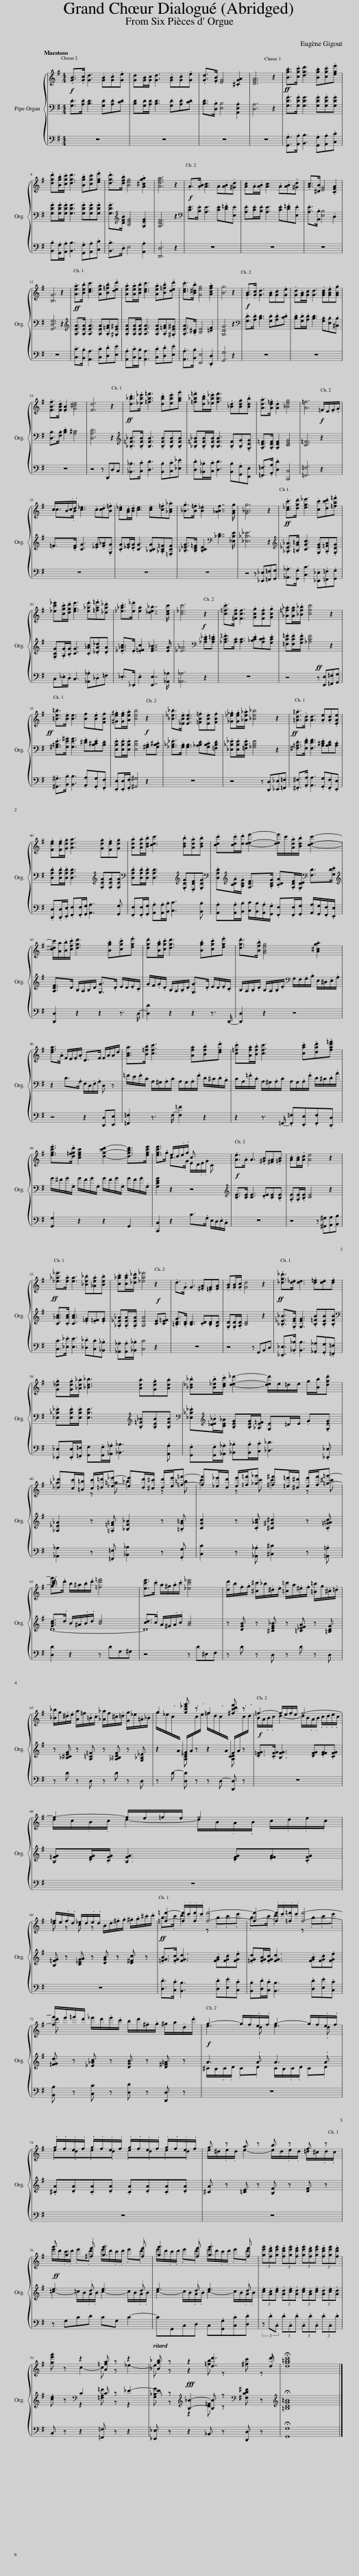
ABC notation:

X:1
%%score { ( 1 4 ) | ( 2 5 ) | 3 } ( 6 7 ) ( 8 9 ) ( 10 11 ) ( 12 13 ) ( 14 15 ) ( 16 17 ) 18 ( 19 20 ) ( 21 22 ) 23 24 25
L:1/8
Q:1/4=78
M:4/4
I:linebreak $
K:G
V:1 treble
V:4 treble
V:2 bass
V:5 bass
V:3 bass
V:6 treble
V:7 treble
V:8 treble
V:9 treble
V:10 treble
V:11 treble
V:12 treble
V:13 treble
V:14 bass
V:15 bass
V:16 bass
V:17 bass
V:18 bass
V:19 treble
V:20 treble
V:21 bass
V:22 bass
V:23 bass
V:24 bass
V:25 bass-8
V:1
 .[GB]>.[Gc] [Gd]3 .[GB].[Gc].[Ge] | [Gd][GB]/[Gc]/ [Gd]3 .[GB].[Gc].[Ge] | .[Gd]>.[FB] [EG]4 .[^CGA]2 | [DFA]6!ff! z2 | .[Bgb]>.[cgc'] [dgd']3 .[Bgb].[cgc'].[ege'] |$ %5
 .[dgd'].[Bgb]/.[cgc']/ [dgd']3 .[Bgb].[cgc'].[ege'] | .[dgd']>.[dfb] [Beg]4 .[A^cga]2 | [Adfa]6 z2 |!f! .A>.[AB] [Ac]3 .A.[AB].[^Gd] | .[Ac].A/.[AB]/ [Ac]3 .A.[AB].[^Gd] | %10
 .[Ac]>.[^DB] [EG]4 .[CFA]2 |$ [B,G]6 z2 |!ff! .[Aea]>.[Beb] [cec']3 .[Aea].[B=fb].[ded'] | .[Aea].[Aea]/.[Beb]/ [cec']3 .[Aea].[B=fb].[ded'] | .[cec']>.[B^db] [Geg]4 .[Acfa]2 | %15
 [Bg]6 z2 |!f! .[GB]>.[Gc] [Gd]3 .[GB].[Gc].[Ge] | .[Gd].[GB]/.[Gc]/ [Gd]3 .[GBd].[GBe].[GBg] |$ .[FBf]>.[FBd] .[FB]2 [G^ce]4 | [Fd]6 z2 | %20
!ff! .[d_bd']>.[_eb_e'] [=fb=f']3 .[dbd'].[ebe'].[gbg'] | .[=f_b=f'].[dbd']/.[_eb_e']/ [fbf']3 .[_Bd].[Bdg].[Bdb] | .[Ada]>.[Ad=f] .[Ad]2 [_Beg]4 | [A=f]6!f! =F/E/.F/.G/ |$ c/B/.c/.d/ [c_e]3 .c.[cd].[B=f] | %25
 .[c_e].[Ac]/.[Bd]/ [ce]3 .[ce].[c=f].[_Ac_a] | .[_Bg]>.[B=f] .[B_e]2 [_ABf]7/2 [GBg]/ | [G_Bg]6 z2 | .[c_ec']>.[dgd'] [eg_e']3 .[cc'].[dc'd'].[=fb=f'] |$ .[_ec'_e'].[cgc']/.[dgd']/ [ege']3 .[e_ae'].[=fa=f'].[_da_d'] | %30
 .[_e_ac']>.[e_e'] .[ea]2 [_de_b]7/2 [cec']/ | [c_ec']6!f! z2 | .[c=fc']>.[=Fcf] [Fcf]3 .[Gcg].[Fcf].[Gcg] | .[_A=f_a].[Afa]/.[_Bf_b]/ [cfc']4 z2 |$!ff! .[=Be=b]>.[Be] [Be]3 .[Bf].[Be].[FBf] | %35
 .[^Ge^g].[Geg]/.[Aea]/ [Beb]4 z2 | .[_B_e_b]>.[_EBe] [EBe]3 .[=FB=f].[EBe].[FBf] | .[_G_e_g].[Geg]/.[_Ae_a]/ [_Be_b]4 z2 |!ff! .[=Ad=a]>.[Ad] [Ad]3 .[Ae].[Ad].[EAe] |$ .[Fdf].[Fdf]/.[Gdg]/ [Ada]3 .[Gdg].[Fdf].[Gdg] | %40
 .[Ada].[Ada]/.[Bdb]/ [cdc']3 .[Bdb].[Ada].[Bdb] | .[cdc'].[cdc']/.[dd']/ [dee']2- [dee']/c'/.[Ada]/.[Bdb]/ [cdc']2- |$ [cdc']/[Aa]/.[Bb]/.[cfc']/ [dgd']3 .[Bgb].[cgc'].[ege'] | .[dgd'].[Bgb]/.[cgc']/ [dgd']3 .[Bgb].[cgc'].[ege'] | .[dgd']>.[Bfb] [GBeg]4 .[A^cga]2 |$ %45
 [dfa]>.A F/E/.F/.A/ D>F F/A/A/d/ | .[Aca]>.[B=fb] [cfc']3 .[Afa].[Bfb].[dfd'] | .[c=fc'].[Afa]/.[Bfb]/ [cfc']3 .[cac'].[dad'].[fad'=f'] |$ .[egc'e']>.[d=fgd'] [cegc']2 [d-g-c'd'-]2 [dgbd']>[egc'e'] | [egc'e']>.g e/d/.e/.g/ c x x2 | %50
 .[Ae]>.A A3 .[^GB].[^FA].[=GB] | .[Ac].[Ac]/.[Ad]/ [Ae]4 z2 |$!ff! .[_e_a_e']>.[ea] [ea]3 .[_Be_b].[_Aea].[Beb] | .[c_ac'].[cac']/.[_da_d']/ [_ea_e']4 z2 | .d>.G G3 .[^FA].[=EG].[FA] | %55
 .[GB].[GB]/.[Gc]/ [Gd]4 z2 |!ff! .[_dg_d']>.[d_e] [de]3 .[d=f].[de].[df] |$ .[G_dg].[Gdg]/.[_Ad_a]/ [_Bd_b]3 .[Ada].[Gdg].[Ada] | .[_B_d_b].[B_eb]/.[cec']/ [de_d']2- [ded']/e/=d/e/ g/[Bb]/.[dgd'] |$ [_d_d'][cc']/[=B=b]/ [cc']/[=d=d']/[_e_e']- [ee'][dd']/[^c^c']/ [dd']/[ee']/[=f=f']- | %60
 [ff'][_e_e']/[dd']/ [ee']/[=f=f']/[_g_g'] [^f^f'][=e=e']/[^d^d']/ [ee']/[ff']/[=g=g']- |$ [gg']>.d' b/^a/.b/.d'/ [=fd'=f']4 | [ec'e']>.c' a/^g/.a/.c'/ [_ec'_e']4 | [dd']/b/.f/.g/ [^c^c']/_b/.^d/.e/ [=c=c']/a/.^e/.f/ [=B=b]/g/.^c/.=d/ |$ [_B_b]/g/.^d/.e/ [Aa]/=f/.=B/.c/ [_A_a]/f/.^c/.=d/ [Gg]/_e/.=A/._B/ | %65
 g2 [gc'_e'g'] z f2 [^fc'd'f'] z | =f2- f/e/f/e/ f4- |$ f2- f/e/=f/e/ f4 |$ =f/e/.f/.d/ _e/d/.e/.d/ B/d/.^f/.g/ .^g/.a/.^c'/.d'/ |!ff! [=f=f']2- .[ff']/.e'/.[ff']/.e'/ [ff']4- | %70
 [ff']2- .[ff']/.e'/.[=f=f']/.e'/ [ff']4- |$ [ff']/e'/=f'/d'/ _e'/d'/.e'/.c'/ b/d'/.^f/.g/ ^g/a/.d/.d'/ | g2- g/f/.e/.f/ g2- g/f/.e/.f/ |$ .g/.f/.e/.f/ .g/.f/.e/.f/ .g/.f/.e/.f/ .g/.f/.e/.f/ | g z a z b z f z |$ %75
!ff! g' g2 .[^ff'] [gg']3 .[ff'] | [gg']3 .[ff'] [gg']3 .[ff'] | (3.[ge'g'].[fd'f'].[ge'g'] (3.[fd'f'].[ge'g'].[fd'f'] (3.[ge'g'].[fd'f'].[ge'g'] (3.[fd'f'].[ge'g'].[fd'f'] |$ .[ge'g'] z z2 [A=fa] z z2 |[Q:1/4=60] [_Bg_b] z z2[Q:1/4=48] [dd']7/2[Q:1/4=30] [dd']/ | %80
[Q:1/4=48] !fermata![dg=bd']8 |] %81
V:2
!f! .[G,D]>.[A,D] [B,D]3 .[G,D].[A,D].[CD] | [B,D][G,D]/[A,D]/ [B,D]3 .[G,D].[A,D].[CD] | .[B,D]>.[D,B,] [E,B,]4 .[A,,E,A,]2 | [D,A,]6 z2 | .[G,DG]>.[G,DG] [G,DG]3 .[G,DG].[G,DG].[G,DG] |$ %5
 .[G,DG].[G,DG]/.[G,DG]/ [G,DG]3 .[G,DG].[G,DG].[G,DG] | .[G,DG]>[K:treble].[DFB] [B,EG]4 .[A,EG]2 | [A,DF]6 z2 |[K:bass] .[CE]>.[B,E] [A,E]3 .[CE].[D=F].[E,E] | .[A,E].[CE]/.[B,E]/ [A,E]3 .[CE].[D=F].[E,E] | %10
 .[A,E]>.[B,,B,] [E,B,]4 .D,2 |$ [G,,D,G,]6 z2 |[K:treble] .[A,EA]>.[A,EA] [A,EA]3 .[A,EA].[A,=FA].[^G,E^G] | .[A,EA].[A,EA]/.[A,EA]/ [A,EA]3 .[A,EA].[A,=FA].[^G,E^G] | .[A,EA]>.[B,^D] [B,E]4 .[=DF]2 | %15
 [G,DG]6 z2 |[K:bass] .[G,D]>.[A,D] [B,D]3 .[G,D].[A,D].[CD] | .[B,D].[G,D]/.[A,D]/ [B,D]3 .[G,B,].[E,B,].[^C,B,] |$ .[D,B,]>.[F,B,] .[B,D]2 [A,^C]4 | [D,A,D]6 z2 | %20
[K:treble] .[_B,=F_B]>.[B,FB] [B,FB]3 .[B,FB].[B,FB].[B,FB] | .[_B,=F_B].[B,FB]/.[B,FB]/ [B,FB]3 .[B,F].[B,G].[G,DG] | .[A,D=F]>.[A,DF] .[A,DF]2 [CEG]4 | [C=F]6 z2 |$ .=F>.[DF] [CG]3 .[_EG].[F_A].[G,G] | %25
 .[CG].[_EG]/.[DG]/ [CG]3 .[_B,CG].[_A,C=F].[=F,CF] | .[_B,_EG]>.[B,D=F] .[B,CE]2[K:bass] [_B,D]7/2 [_E,B,E]/ | [_E,_B,_E]6 z2 |[K:treble]!ff! .[_A,_E_A]>.[=B,G=B] [CGc]3 .[G,EG].[A,=FA].[G,DG] |$ .[G,CG].[A,G]/.[B,G]/ [CG]3 .[C_Ac].[_DA_d].[DA] | %30
 .[_E_Ac]>.E .[E=Fc]2 [EG_B]7/2 [EA]/ | [_E_A]6[K:bass] .[_A,C_E].[A,C=E] | .[_A,C=F]>.[A,C] [A,C]3 .[_B,CE].[A,CD].[G,CE] | .[=F,C=F].[F,CF]/.[G,CF]/ [_A,CF]4 z2 |$ .[^G,=B,E]>.[G,E^G] [G,EG]3 .[^DF].[B,^CE].[B,D] | %35
 .[E,B,E].[E,B,E]/.[E,B,E]/ [E,B,E]4!f! .[^G,B,].[G,B,^C] | .[_G,_B,_E]>.[G,B,] [G,B,]3 .[_A,B,D].[G,B,C].[=F,B,D] | .[_E,_B,_E].[E,B,E]/.[=F,B,E]/ [_G,B,E]4 z2 | .[^F,=A,D]>.[F,DF] [F,DF]3 .[A,^CE].[A,B,D].[A,C] |$ .[D,A,D].[D,A,D]/.[D,A,D]/ [D,A,D]3[K:treble] .[A,EA].[A,EA].[A,EA] | %40
[K:bass] .[D,A,D].[D,A,D]/.[D,A,D]/ [D,A,D]3[K:treble] .[G,DG].[F,DF].[G,DG] |[K:bass] .[D,A,D][K:treble].[CDA]/.[B,DG]/ [A,DF]>.[B,DG] .[CDA].[A,DF]/.[G,DE]/[K:bass] [F,D]>.[G,DE] |$[K:treble] [A,DF]>D B,/A,/B,/D/ [G,G]>.D E/D/.E/.C/ | G/F/.G/.D/ B,/A,/.B,/.D/ [G,G]>.D E/D/.E/.C/ | B,/A,/.B,/.D/ B,/A,/.B,/.E/[K:bass] G,/F,/.G,/.B,/ E,/^D,/.E,/.A,/ |$ %45
 z2 D>.A, F,/D,/.F,/.A,/ D, z | =F/E/.F/.C/ A,/^G,/.A,/.C/ A,/G,/.A,/.F/ D/^C/.D/.B,/ | C/A,/.=F/.C/ A,/^G,/.A,/.C/ A,/G,/.A,/.F/ D/^C/.D/.A/ |$ G/^F/.G/.G,/ G/F/.G/.G,/ G/F/.G/.G,/ G/F/.G/.G,/ | [G,CEG]2 z2 z4 | %50
[K:treble]!f! .[CE]>.[CE] [CE]3 .[DE].[CE].[B,E] | .[A,E].[A,E]/.[B,E]/ [CE]4 z2 |$ .[C_Ac]>.[CAc] [CAc]3 .[_EG].[E=F].[EG] | .[_A,_E_A].[A,EA]/.[A,EA]/ [A,EA]4!f! .[CE].[CE=F] | .[=B,DG]>.[B,D] [B,D]3 .[CD].[B,D].[A,D] | %55
 .[G,D].[G,D]/.[A,D]/ [B,D]4 z2 | .[_B,_E_B]>.[G,EG] [G,EG]3 .[B,=FB].[B,EB].[B,FB] |$[K:bass] .[_E,_B,_E].[E,B,E]/.[E,B,E]/ [E,B,E]3[K:treble] .[B,=F_B].[B,EB].[B,FB] |[K:bass] .[_E,_B,_E][K:treble].[_DE_B]/.[CE_A]/ .[B,EG].[B,EG]/.[_A,E=F]/ [G,E]=D/E/ .G.[G,EG] |$ [_A,_E_A]2 z .[=A,=F=A] [_B,F_B]2 z .[=B,G=B] | %60
 [CGc]2 z .[C_Ac] [^C^G^c]2 z .[C=G=Ac] |$ [GBd]>.d B/^A/.B/.d/ [Bd]4 | [cd]>.c A/^G/.A/.c/ [Ac]4 | z [DGB] z [^CEG_B] z [=C_EFA] z [=B,DG] |$ z [_B,^CEG] z [A,=C=F] z [_A,=B,DF] z [G,_B,_E] | %65
 z2 [A,C_E] z z2 [A,CD] z |!f! .[D=FG]>.[CFG] [B,FG]3 .[DFG].[EFG].[CFG] |$ .[B,=FG].[DFG]/.[CFG]/ [B,FG]3 .[DFG].[EFG].[CFG] |$ [B,=FG] z [C_EGA] z [DGB] z [D^Fc] z | .[=FGB]>.[FGc] [FGd]3 .[FGB].[FGc].[FGe] | %70
 .[=FGd].[FGB]/.[FGc]/ [FGd]3 .[FGB].[FGc].[FGe] |$ [=FGd] z [_E_Ac] z [DGB] z [D^F=A] z |!f! A3 .A A3 .A |$ .[^CA].[DA].[CA].[DA] .[CA].[DA].[CA].[DA] | [^CA] z [=CE] z [B,F] z [DF] z |$ %75
 e3 .d e3 .d | e3 .d e3 .d | (3.[ce].[Ac].[ce] (3.[Ad].[ce].[Ad] (3.[ce].[Ac].[ce] (3.[Ad].[ce].[Ad] |$ .[ce] z[K:bass] C2 C z _E2- | E z[K:treble]!fff! [_B,_B]2- [B,B] z[K:bass] [^F,CD^F] z | %80
[K:treble] !fermata![=B,DG=B]8 |] %81
V:3
 z8 | z8 | z8 | z8 | .[G,,G,]>.[A,,A,] [B,,B,]3 .[G,,G,].[A,,A,].[C,C] |$ %5
 .[B,,B,].[G,,G,]/.[A,,A,]/ [B,,B,]3 .[G,,G,].[A,,A,].[C,C] | .[B,,B,]>.D, E,4 .[A,,A,]2 | [D,,D,]6 z2 | z8 | z8 | %10
 z8 |$ z8 | .[C,C]>.[B,,B,] [A,,A,]3 .[C,C].[D,D].[E,E] | .[A,,A,].[C,C]/.[B,,B,]/ [A,,A,]3 .[C,C].[D,D].[E,E] | .[A,,A,]>.[B,,B,] [E,,E,]4 .[D,,D,]2 | %15
 [G,,G,]6 z2 | z8 | z8 |$ z8 | z4 z D,,D,C, | %20
 .[_B,,_B,]>.[C,C] [D,D]3 .[B,,B,].[C,C].[_E,_E] | .[D,D].[_B,,_B,]/.[C,C]/ [D,D]3 .[B,,B,].[G,,G,].[E,,E,] | .[=F,,=F,]>.[A,,A,] .[D,D]2 [C,,C,]4 | [=F,,=F,]6 z2 |$ z8 | %25
 z8 | z8 | z4 z [_E,,_E,][=F,,=F,][G,,G,] | .[_A,,_A,]>.[G,,G,] [C,C]3 .[_E,,_E,].[=F,,=F,].[G,,G,] |$ .C,._E,/.D,/ C,3 .[_A,,_A,]._D,.=F, | %30
 ._E,>._E,, .E,2 [E,,E,]7/2 [_A,,_A,]/ | [_A,,_A,]6 z2 | z8 | z4!ff! z [E,,E,][=F,,=F,][G,,G,] |$ .[^G,,^G,]>.[B,,B,] [B,,B,]3 .[A,,A,].[G,,G,].[F,,F,] | %35
 .[E,,E,].[E,,E,]/.[F,,F,]/ [^G,,^G,]4 z2 | z8 | z4 z [D,,D,][_E,,_E,][=F,,=F,] | .[^F,,^F,]>.[A,,A,] [A,,A,]3 .[G,,G,].[F,,F,].[E,,E,] |$ .[D,,D,].[D,,D,]/.[E,,E,]/ .[F,,F,].[F,,F,]/.[G,,G,]/ [A,,A,]3 .[G,,G,] | %40
 .[F,,F,].[F,,F,]/.[G,,G,]/ .[A,,A,].[A,,A,]/.[B,,B,]/ [C,C]3 .[B,,B,] | .[A,,A,].[A,,A,]/.[B,,B,]/ [C,C]/[B,,B,]/.[A,,A,]/.[G,,G,]/ .[F,,F,].[F,,F,]/.[G,,G,]/ [A,,A,]/[G,,G,]/.[F,,F,]/.[E,,E,]/ |$ [D,,D,]2 z2 z2 z3/2 D,/- | [D,D]2 z2 z2 z3/2 D,,/- | [D,,D,]2 z2 z4 |$ %45
 z4 z2 [D,,D,][E,,E,] | [=F,,=F,]2 z3/2 F,/- [F,=F]2 z2 | z2 z3/2 =F,,/- .[F,,=F,].[E,,E,].[F,,F,].[D,,D,] |$ [G,,G,]2 z2 z2 G,,2 | [C,,C,]2 z2 C>.G, E,/D,/.E,/.C,/ | %50
 z8 | z4 z [^G,,^G,][A,,A,][B,,B,] |$ .[C,C]>.[_E,_E] [E,E]3 .[_D,_D].[C,C].[_B,,_B,] | .[_A,,_A,].[A,,A,]/.[_B,,_B,]/ [C,C]4 z2 | z8 | %55
 z4 z G,,B,,D, | .[_E,,_E,]>.[_B,,_B,] [B,,B,]3 .[_A,,_A,].[G,,G,].[=F,,=F,] |$ .[_E,,_E,].[E,,E,]/.[=F,,=F,]/ [G,,G,].[G,,G,]/.[_A,,_A,]/ [_B,,_B,]3 .[A,,A,] | .[G,,G,].[G,,G,]/.[_A,,_A,]/ .[_B,,_B,].[B,,B,]/.[C,C]/ [_D,_D]3 .[_E,,_E,] |$ [_A,,_A,]2 z .[=F,,=F,] [_B,,_B,]2 z .[G,,G,] | %60
 [C,C]2 z .[_A,,_A,] [^C,^C]2 z .[=A,,=A,] |$ [D,D]2 z2 z DG,^G, | z4 z D^E,F, | z D z D, z D z D, |$ z D z D, z D z D, | %65
 z D- [D,D] z z D,- [D,,D,] z | z8 |$ z8 |$ z8 | .[D,D]>.[C,C] [B,,B,]3 .[D,D].[E,E].[C,C] | %70
 .[B,,B,].[D,D]/.[C,C]/ [B,,B,]3 .[D,D].[E,E].[C,C] |$ [B,,B,] z [C,C] z [D,D] z [D,,D,] z | z8 |$ z8 | z8 |$ %75
 z G,CD CG, C2- | CG,,C,D, C,.[G,,G,].[C,C].[D,D] | (3z .D.C, (3.D.C,.D (3.C,.D.C, (3.D.C,.D |$ .C, z z2 [=F,,=F,] z z2 | [_E,,_E,] z z2 _B,, z [D,,D,] z | %80
 !fermata![G,,G,]8 |] %81
V:4
 x8 | x8 | x8 | x8 | x8 |$ %5
 x8 | x8 | x8 | x8 | x8 | %10
 x8 |$ x8 | x8 | x8 | x8 | %15
 x8 | x8 | x8 |$ x8 | x8 | %20
 x8 | x8 | x8 | x8 |$ c>.B x2 x4 | %25
 x8 | x8 | x8 | x8 |$ x8 | %30
 x8 | x8 | x8 | x8 |$ x8 | %35
 x8 | x8 | x8 | x8 |$ x8 | %40
 x8 | x8 |$ x8 | x8 | x8 |$ %45
 x8 | x8 | x8 |$ x8 | x2 c>.G E/D/.E/.G/ C x/ x/ | %50
 x8 | x8 |$ x8 | x8 | x8 | %55
 x8 | x8 |$ x8 | x8 |$ _a2 z .=a _b2 z .=b | %60
 c'2 z .c' c'2 z .^c' |$ [bd']3/2 x/ x2 x4 | x8 | x8 |$ x8 | %65
 g/_e/.c/[I:staff +1].A/ G/A/[I:staff -1].c/.e/ =f/d/.c/[I:staff +1].A/ F/A/[I:staff -1].c/.d/ | B/A/.B/.c/ d2- d/B/.A/.B/ .c/.d/.e/.c/ |$ d/c/.B/.c/ d2- d/B/.A/.B/ .c/.d/.e/.c/ |$ d z c z x4 | .b>.c' d'2 z .b.c'.e' | %70
 .b>.c' d'2 z .b.c'.e' |$ .d' x x2 x4 | e3 .d e3 .d |$ .e.d.e.d .e.d.e.d | e/^d/.e/.d/ e2- e/d/.e/.d/ =d/^c/.d/.c/ |$ %75
 e'/d'/.c'/.d'/ .e'.d' e'/d'/.c'/.d'/ .e'.d' | e'/d'/.c'/.d'/ .e'.d' e'/d'/.c'/.d'/ .e'.d' | x8 |$ x2 c2- c z _e2- | e z z2 [=f_b] z [^fc'] z | %80
 x8 |] %81
V:5
 x8 | x8 | x8 | x8 | x8 |$ %5
 x8 | x3/2[K:treble] x13/2 | x8 |[K:bass] x8 | x8 | %10
 x8 |$ x8 |[K:treble] x8 | x8 | x8 | %15
 x8 |[K:bass] x8 | x8 |$ x8 | x8 | %20
[K:treble] x8 | x8 | x8 | x8 |$ x8 | %25
 x8 | x4[K:bass] x4 | x8 |[K:treble] x8 |$ x8 | %30
 x8 | x6[K:bass] x2 | x8 | x8 |$ x8 | %35
 x8 | x8 | x8 | x8 |$ x5[K:treble] x3 | %40
[K:bass] x5[K:treble] x3 |[K:bass] x[K:treble] x5[K:bass] x2 |$[K:treble] x8 | x8 | x4[K:bass] x4 |$ %45
 x8 | x8 | x8 |$ x8 | x8 | %50
[K:treble] x8 | x8 |$ x8 | x8 | x8 | %55
 x8 | x8 |$[K:bass] x5[K:treble] x3 |[K:bass] x[K:treble] x7 |$ x8 | %60
 x8 |$ D8- | D8 | x8 |$ x8 | %65
 x8 | x8 |$ x8 |$ x8 | x8 | %70
 x8 |$ x8 | ^C/B,/.C/.D/ .C.D C/B,/.C/.D/ .C.D |$ x8 | x8 |$ %75
 =c2- =c/B/.A/.B/ c2- c/B/.A/.B/ | c2- c/B/.A/.B/ c2- c/B/.A/.B/ | x8 |$ x2[K:bass] z2 [=F,A,=F] z z2 | [G,_B,G] z[K:treble] z2 [D=F] z[K:bass] x2 | %80
[K:treble] x8 |] %81
V:6
 z8 | z8 | z8 | z4 z2 z2 |!ff! .[Bgb]>.[cgc'] [dgd']3 .[Bgb].[cgc'].[ege'] |$ %5
 .[dgd'].[Bgb]/.[cgc']/ [dgd']3 .[Bgb].[cgc'].[ege'] | .[dgd']>.[dfb] [Beg]4 .[A^cga]2 | [Adfa]6 z2 | z8 | z8 | %10
 z8 |$ z8 |!ff! .[Aea]>.[Beb] [cec']3 .[Aea].[B=fb].[ded'] | .[Aea].[Aea]/.[Beb]/ [cec']3 .[Aea].[B=fb].[ded'] | .[cec']>.[B^db] [Geg]4 .[Acfa]2 | %15
 [Bg]6 z2 | z8 | z8 |$ z8 | z8 | %20
 .[d_bd']>.[_eb_e'] [=fb=f']3 .[dbd'].[ebe'].[gbg'] | .[=f_b=f'].[dbd']/.[_eb_e']/ [fbf']3 .[_Bd].[Bdg].[Bdb] | .[Ada]>.[Ad=f] .[Ad]2 [_Beg]4 | [A=f]6 z2 |$ z8 | %25
 z8 | z8 | z8 | .[c_ec']>.[dgd'] [eg_e']3 .[cc'].[dc'd'].[=fb=f'] |$ .[_ec'_e'].[cgc']/.[dgd']/ [ege']3 .[e_ae'].[=fa=f'].[_da_d'] | %30
 .[_e_ac']>.[e_e'] .[ea]2 [_de_b]7/2 [cec']/ | [c_ec']6 z2 | z8 | z8 |$!ff! .[=Be=b]>.[Be] [Be]3 .[Bf].[Be].[FBf] | %35
 .[^Ge^g].[Geg]/.[Aea]/ [Beb]4 z2 | z8 | z8 |!ff! .[=Ad=a]>.[Ad] [Ad]3 .[Ae].[Ad].[EAe] |$ .[Fdf].[Fdf]/.[Gdg]/ [Ada]3 .[Gdg].[Fdf].[Gdg] | %40
 .[Ada].[Ada]/.[Bdb]/ [cdc']3 .[Bdb].[Ada].[Bdb] | .[cdc'].[cdc']/.[dd']/ [dee']2- [dee']/c'/.[Ada]/.[Bdb]/ [cdc']2- |$ [cdc']/[Aa]/.[Bb]/.[cfc']/ [dgd']3 .[Bgb].[cgc'].[ege'] | .[dgd'].[Bgb]/.[cgc']/ [dgd']3 .[Bgb].[cgc'].[ege'] | .[dgd']>.[Bfb] [GBeg]4 .[A^cga]2 |$ %45
 [dfa]>.A F/E/.F/.A/ D>F F/A/A/d/ | .[Aca]>.[B=fb] [cfc']3 .[Afa].[Bfb].[dfd'] | .[c=fc'].[Afa]/.[Bfb]/ [cfc']3 .[cac'].[dad'].[fad'=f'] |$ .[egc'e']>.[d=fgd'] [cegc']2 [d-g-c'd'-]2 [dgbd']>[egc'e'] | [egc'e']>.g e/d/.e/.g/ c x x2 | %50
 z8 | z8 |$!ff! .[_e_a_e']>.[ea] [ea]3 .[_Be_b].[_Aea].[Beb] | .[c_ac'].[cac']/.[_da_d']/ [_ea_e']4 z2 | z8 | %55
 z8 | .[_dg_d']>.[d_e] [de]3 .[d=f].[de].[df] |$ .[G_dg].[Gdg]/.[_Ad_a]/ [_Bd_b]3 .[Ada].[Gdg].[Ada] | .[_B_d_b].[B_eb]/.[cec']/ [de_d']2- [ded']/e/=d/e/ g/[Bb]/.[dgd'] |$ [_d_d'][cc']/[=B=b]/ [cc']/[=d=d']/[_e_e']- [ee'][dd']/[^c^c']/ [dd']/[ee']/[=f=f']- | %60
 [ff'][_e_e']/[dd']/ [ee']/[=f=f']/[_g_g'] [^f^f'][=e=e']/[^d^d']/ [ee']/[ff']/[=g=g']- |$ [gg']>.d' b/^a/.b/.d'/ [=fd'=f']4 | [ec'e']>.c' a/^g/.a/.c'/ [_ec'_e']4 | [dd']/b/.f/.g/ [^c^c']/_b/.^d/.e/ [=c=c']/a/.^e/.f/ [=B=b]/g/.^c/.=d/ |$ [_B_b]/g/.^d/.e/ [Aa]/=f/.=B/.c/ [_A_a]/f/.^c/.=d/ [Gg]/_e/.=A/._B/ | %65
 g2 [gc'_e'g'] z f2 [^fc'd'f'] z | z8 |$ z8 |$ z8 | [=f=f']2- .[ff']/.e'/.[ff']/.e'/ [ff']4- | %70
 [ff']2- .[ff']/.e'/.[=f=f']/.e'/ [ff']4- |$ [ff']/e'/=f'/d'/ _e'/d'/.e'/.c'/ b/d'/.^f/.g/ ^g/a/.d/.d'/ | z8 |$ z8 | z8 |$ %75
!ff! [gg']3 .[^f^f'] [gg']3 .[ff'] | [gg']3 .[ff'] [gg']3 .[ff'] | (3.[ge'g'].[fd'f'].[ge'g'] (3.[fd'f'].[ge'g'].[fd'f'] (3.[ge'g'].[fd'f'].[ge'g'] (3.[fd'f'].[ge'g'].[fd'f'] |$ .[ge'g'] z z2 [A=fa] z z2 | [_Bg_b] z!fff! z2 [dd']7/2 [dd']/ | %80
 !fermata![dg=bd']8 |] %81
V:7
 x8 | x8 | x8 | x8 | x8 |$ %5
 x8 | x8 | x8 | x8 | x8 | %10
 x8 |$ x8 | x8 | x8 | x8 | %15
 x8 | x8 | x8 |$ x8 | x8 | %20
 x8 | x8 | x8 | x8 |$ x8 | %25
 x8 | x8 | x8 | x8 |$ x8 | %30
 x8 | x8 | x8 | x8 |$ x8 | %35
 x8 | x8 | x8 | x8 |$ x8 | %40
 x8 | x8 |$ x8 | x8 | x8 |$ %45
 x8 | x8 | x8 |$ x8 | x2 c>.G E/D/.E/.G/ C x/ x/ | %50
 x8 | x8 |$ x8 | x8 | x8 | %55
 x8 | x8 |$ x8 | x8 |$ _a2 z .=a _b2 z .=b | %60
 c'2 z .c' c'2 z .^c' |$ [bd']3/2 x/ x2 x4 | x8 | x8 |$ x8 | %65
 g/_e/.c/.A/ G/A/.c/.e/ =f/d/.c/.A/ F/A/.c/.d/ | x8 |$ x8 |$ x8 | .b>.c' d'2 z .b.c'.e' | %70
 .b>.c' d'2 z .b.c'.e' |$ .d' x x2 x4 | x8 |$ x8 | x8 |$ %75
 e'/d'/.c'/.d'/ .e'.d' e'/d'/.c'/.d'/ .e'.d' | e'/d'/.c'/.d'/ .e'.d' e'/d'/.c'/.d'/ .e'.d' | x8 |$ x2 c2- c z _e2- | e z z2 [=f_b] z [^fc'] z | %80
 x8 |] %81
V:8
 z8 | z8 | z8 | z4 z2 z2 |!ff! .[Bgb]>.[cgc'] [dgd']3 .[Bgb].[cgc'].[ege'] |$ %5
 .[dgd'].[Bgb]/.[cgc']/ [dgd']3 .[Bgb].[cgc'].[ege'] | .[dgd']>.[dfb] [Beg]4 .[A^cga]2 | [Adfa]6 z2 | z8 | z8 | %10
 z8 |$ z8 |!ff! .[Aea]>.[Beb] [cec']3 .[Aea].[B=fb].[ded'] | .[Aea].[Aea]/.[Beb]/ [cec']3 .[Aea].[B=fb].[ded'] | .[cec']>.[B^db] [Geg]4 .[Acfa]2 | %15
 [Bg]6 z2 | z8 | z8 |$ z8 | z8 | %20
 .[d_bd']>.[_eb_e'] [=fb=f']3 .[dbd'].[ebe'].[gbg'] | .[=f_b=f'].[dbd']/.[_eb_e']/ [fbf']3 .[_Bd].[Bdg].[Bdb] | .[Ada]>.[Ad=f] .[Ad]2 [_Beg]4 | [A=f]6 z2 |$ z8 | %25
 z8 | z8 | z8 | .[c_ec']>.[dgd'] [eg_e']3 .[cc'].[dc'd'].[=fb=f'] |$ .[_ec'_e'].[cgc']/.[dgd']/ [ege']3 .[e_ae'].[=fa=f'].[_da_d'] | %30
 .[_e_ac']>.[e_e'] .[ea]2 [_de_b]7/2 [cec']/ | [c_ec']6 z2 | z8 | z8 |$!ff! .[=Be=b]>.[Be] [Be]3 .[Bf].[Be].[FBf] | %35
 .[^Ge^g].[Geg]/.[Aea]/ [Beb]4 z2 | z8 | z8 |!ff! .[=Ad=a]>.[Ad] [Ad]3 .[Ae].[Ad].[EAe] |$ .[Fdf].[Fdf]/.[Gdg]/ [Ada]3 .[Gdg].[Fdf].[Gdg] | %40
 .[Ada].[Ada]/.[Bdb]/ [cdc']3 .[Bdb].[Ada].[Bdb] | .[cdc'].[cdc']/.[dd']/ [dee']2- [dee']/c'/.[Ada]/.[Bdb]/ [cdc']2- |$!8vb(! [CDc]/[A,A]/.[B,B]/.[CFc]/ [DGd]3 .[B,GB].[CGc].[EGe] | .[DGd].[B,GB]/.[CGc]/ [DGd]3 .[B,GB].[CGc].[EGe] | .[DGd]>.[B,FB] [G,B,EG]4 .[A,^CGA]2 |$ %45
 [DFA]>.A, F,/E,/.F,/.A,/ D,>F, F,/A,/A,/D/ | .[A,CA]>.[B,=FB] [CFc]3 .[A,FA].[B,FB].[DFd] | .[C=Fc].[A,FA]/.[B,FB]/ [CFc]3 .[CAc].[DAd].[FAd=f] |$ .[EGce]>.[D=FGd] [CEGc]2 [D-G-cd-]2 [DGBd]>[EGce] | [EGce]>.G E/D/.E/.G/ C x x2!8vb)! | %50
 z8 | z8 |$!ff!!8vb(! .[_E_A_e]>.[EA] [EA]3 .[_B,E_B].[_A,EA].[B,EB] | .[C_Ac].[CAc]/.[_DA_d]/ [_EA_e]4!8vb)! z2 | z8 | %55
 z8 |!8vb(! .[_DG_d]>.[D_E] [DE]3 .[D=F].[DE].[DF] |$ .[G,_DG].[G,DG]/.[_A,D_A]/ [_B,D_B]3 .[A,DA].[G,DG].[A,DA] | .[_B,_D_B].[B,_EB]/.[CEc]/ [DE_d]2- [DEd]/E/=D/E/ G/[B,B]/.[DGd] |$ [_D_d][Cc]/[=B,=B]/ [Cc]/[=D=d]/[_E_e]- [Ee][Dd]/[^C^c]/ [Dd]/[Ee]/[=F=f]- | %60
 [Ff][_E_e]/[Dd]/ [Ee]/[=F=f]/[_G_g] [^F^f][=E=e]/[^D^d]/ [Ee]/[Ff]/[=G=g]- |$ [Gg]>.d B/^A/.B/.d/ [=Fd=f]4 | [Ece]>.c A/^G/.A/.c/ [_Ec_e]4 | [Dd]/B/.F/.G/ [^C^c]/_B/.^D/.E/ [=C=c]/A/.^E/.F/ [=B,=B]/G/.^C/.=D/ |$ [_B,_B]/G/.^D/.E/ [A,A]/=F/.=B,/.C/ [_A,_A]/F/.^C/.=D/ [G,G]/_E/.=A,/._B,/ | %65
 G2 [Gc_eg] z F2 [^Fcdf] z!8vb)! | z8 |$ z8 |$ z8 |!8vb(! [=F=f]2- .[Ff]/.e/.[Ff]/.e/ [Ff]4- | %70
 [Ff]2- .[Ff]/.e/.[=F=f]/.e/ [Ff]4- |$ [Ff]/e/=f/d/ _e/d/.e/.c/ B/d/.^F/.G/ ^G/A/.D/.d/!8vb)! | z8 |$ z8 | z8 |$ %75
!ff!!8vb(! [Gg]3 .[^F^f] [Gg]3 .[Ff] | [Gg]3 .[Ff] [Gg]3 .[Ff] | (3.[Geg].[Fdf].[Geg] (3.[Fdf].[Geg].[Fdf] (3.[Geg].[Fdf].[Geg] (3.[Fdf].[Geg].[Fdf] |$ .[Geg] z z2 [A,=FA] z z2 | [_B,G_B] z!fff! z2 [Dd]7/2 [Dd]/!8vb)! | %80
!8vb(! !fermata![DG=Bd]8!8vb)! |] %81
V:9
 x8 | x8 | x8 | x8 | x8 |$ %5
 x8 | x8 | x8 | x8 | x8 | %10
 x8 |$ x8 | x8 | x8 | x8 | %15
 x8 | x8 | x8 |$ x8 | x8 | %20
 x8 | x8 | x8 | x8 |$ x8 | %25
 x8 | x8 | x8 | x8 |$ x8 | %30
 x8 | x8 | x8 | x8 |$ x8 | %35
 x8 | x8 | x8 | x8 |$ x8 | %40
 x8 | x8 |$!8vb(! x8 | x8 | x8 |$ %45
 x8 | x8 | x8 |$ x8 | x2 C>.G, E,/D,/.E,/.G,/ C, x/ x/!8vb)! | %50
 x8 | x8 |$!8vb(! x8 | x6!8vb)! x2 | x8 | %55
 x8 |!8vb(! x8 |$ x8 | x8 |$ _A2 z .=A _B2 z .=B | %60
 c2 z .c c2 z .^c |$ [Bd]3/2 x/ x2 x4 | x8 | x8 |$ x8 | %65
 G/_E/.C/.A,/ G,/A,/.C/.E/ =F/D/.C/.A,/ F,/A,/.C/.D/!8vb)! | x8 |$ x8 |$ x8 |!8vb(! .B>.c d2 z .B.c.e | %70
 .B>.c d2 z .B.c.e |$ .d x x2 x4!8vb)! | x8 |$ x8 | x8 |$ %75
!8vb(! e/d/.c/.d/ .e.d e/d/.c/.d/ .e.d | e/d/.c/.d/ .e.d e/d/.c/.d/ .e.d | x8 |$ x2 C2- C z _E2- | E z z2 [=F_B] z [^Fc] z!8vb)! | %80
!8vb(! x8!8vb)! |] %81
V:10
!f! .[GB]>.[Gc] [Gd]3 .[GB].[Gc].[Ge] | [Gd][GB]/[Gc]/ [Gd]3 .[GB].[Gc].[Ge] | .[Gd]>.[FB] [EG]4 .[^CGA]2 | [DFA]6 z2 |!ff! .[Bgb]>.[cgc'] [dgd']3 .[Bgb].[cgc'].[ege'] |$ %5
 .[dgd'].[Bgb]/.[cgc']/ [dgd']3 .[Bgb].[cgc'].[ege'] | .[dgd']>.[dfb] [Beg]4 .[A^cga]2 | [Adfa]6 z2 |!f! .A>.[AB] [Ac]3 .A.[AB].[^Gd] | .[Ac].A/.[AB]/ [Ac]3 .A.[AB].[^Gd] | %10
 .[Ac]>.[^DB] [EG]4 .[CFA]2 |$ [B,G]6 z2 |!ff! .[Aea]>.[Beb] [cec']3 .[Aea].[B=fb].[ded'] | .[Aea].[Aea]/.[Beb]/ [cec']3 .[Aea].[B=fb].[ded'] | .[cec']>.[B^db] [Geg]4 .[Acfa]2 | %15
 [Bg]6 z2 |!f! .[GB]>.[Gc] [Gd]3 .[GB].[Gc].[Ge] | .[Gd].[GB]/.[Gc]/ [Gd]3 .[GBd].[GBe].[GBg] |$ .[FBf]>.[FBd] .[FB]2 [G^ce]4 | [Fd]6 z2 | %20
!ff! .[d_bd']>.[_eb_e'] [=fb=f']3 .[dbd'].[ebe'].[gbg'] | .[=f_b=f'].[dbd']/.[_eb_e']/ [fbf']3 .[_Bd].[Bdg].[Bdb] | .[Ada]>.[Ad=f] .[Ad]2 [_Beg]4 | [A=f]6!f! =F/E/.F/.G/ |$ c/B/.c/.d/ [c_e]3 .c.[cd].[B=f] | %25
 .[c_e].[Ac]/.[Bd]/ [ce]3 .[ce].[c=f].[_Ac_a] | .[_Bg]>.[B=f] .[B_e]2 [_ABf]7/2 [GBg]/ | [G_Bg]6 z2 |!ff! .[c_ec']>.[dgd'] [eg_e']3 .[cc'].[dc'd'].[=fb=f'] |$ .[_ec'_e'].[cgc']/.[dgd']/ [ege']3 .[e_ae'].[=fa=f'].[_da_d'] | %30
 .[_e_ac']>.[e_e'] .[ea]2 [_de_b]7/2 [cec']/ | [c_ec']6 z2 |!f! .[c=fc']>.[=Fcf] [Fcf]3 .[Gcg].[Fcf].[Gcg] | .[_A=f_a].[Afa]/.[_Bf_b]/ [cfc']4 z2 |$!ff! .[=Be=b]>.[Be] [Be]3 .[Bf].[Be].[FBf] | %35
 .[^Ge^g].[Geg]/.[Aea]/ [Beb]4 z2 |!f! .[_B_e_b]>.[_EBe] [EBe]3 .[=FB=f].[EBe].[FBf] | .[_G_e_g].[Geg]/.[_Ae_a]/ [_Be_b]4 z2 |!ff! .[=Ad=a]>.[Ad] [Ad]3 .[Ae].[Ad].[EAe] |$ .[Fdf].[Fdf]/.[Gdg]/ [Ada]3 .[Gdg].[Fdf].[Gdg] | %40
 .[Ada].[Ada]/.[Bdb]/ [cdc']3 .[Bdb].[Ada].[Bdb] | .[cdc'].[cdc']/.[dd']/ [dee']2- [dee']/c'/.[Ada]/.[Bdb]/ [cdc']2- |$ [cdc']/[Aa]/.[Bb]/.[cfc']/ [dgd']3 .[Bgb].[cgc'].[ege'] | .[dgd'].[Bgb]/.[cgc']/ [dgd']3 .[Bgb].[cgc'].[ege'] | .[dgd']>.[Bfb] [GBeg]4 .[A^cga]2 |$ %45
 [dfa]>.A F/E/.F/.A/ D>F F/A/A/d/ | .[Aca]>.[B=fb] [cfc']3 .[Afa].[Bfb].[dfd'] | .[c=fc'].[Afa]/.[Bfb]/ [cfc']3 .[cac'].[dad'].[fad'=f'] |$ .[egc'e']>.[d=fgd'] [cegc']2 [d-g-c'd'-]2 [dgbd']>[egc'e'] | [egc'e']>.g e/d/.e/.g/ c x x2 | %50
!f! .[Ae]>.A A3 .[^GB].[^FA].[=GB] | .[Ac].[Ac]/.[Ad]/ [Ae]4 z2 |$!ff! .[_e_a_e']>.[ea] [ea]3 .[_Be_b].[_Aea].[Beb] | .[c_ac'].[cac']/.[_da_d']/ [_ea_e']4 z2 |!f! .d>.G G3 .[^FA].[=EG].[FA] | %55
 .[GB].[GB]/.[Gc]/ [Gd]4 z2 |!ff! .[_dg_d']>.[d_e] [de]3 .[d=f].[de].[df] |$ .[G_dg].[Gdg]/.[_Ad_a]/ [_Bd_b]3 .[Ada].[Gdg].[Ada] | .[_B_d_b].[B_eb]/.[cec']/ [de_d']2- [ded']/e/=d/e/ g/[Bb]/.[dgd'] |$ [_d_d'][cc']/[=B=b]/ [cc']/[=d=d']/[_e_e']- [ee'][dd']/[^c^c']/ [dd']/[ee']/[=f=f']- | %60
 [ff'][_e_e']/[dd']/ [ee']/[=f=f']/[_g_g'] [^f^f'][=e=e']/[^d^d']/ [ee']/[ff']/[=g=g']- |$ [gg']>.d' b/^a/.b/.d'/ [=fd'=f']4 | [ec'e']>.c' a/^g/.a/.c'/ [_ec'_e']4 | [dd']/b/.f/.g/ [^c^c']/_b/.^d/.e/ [=c=c']/a/.^e/.f/ [=B=b]/g/.^c/.=d/ |$ [_B_b]/g/.^d/.e/ [Aa]/=f/.=B/.c/ [_A_a]/f/.^c/.=d/ [Gg]/_e/.=A/._B/ | %65
 g2 [gc'_e'g'] z f2 [^fc'd'f'] z |!f! =f2- f/e/f/e/ f4- |$ f2- f/e/=f/e/ f4 |$ =f/e/.f/.d/ _e/d/.e/.d/ B/d/.^f/.g/ .^g/.a/.^c'/.d'/ |!ff! [=f=f']2- .[ff']/.e'/.[ff']/.e'/ [ff']4- | %70
 [ff']2- .[ff']/.e'/.[=f=f']/.e'/ [ff']4- |$ [ff']/e'/=f'/d'/ _e'/d'/.e'/.c'/ b/d'/.^f/.g/ ^g/a/.d/.d'/ |!f! g2- g/f/.e/.f/ g2- g/f/.e/.f/ |$ .g/.f/.e/.f/ .g/.f/.e/.f/ .g/.f/.e/.f/ .g/.f/.e/.f/ | g z a z b z f z |$ %75
!ff! [gg']3 .[^f^f'] [gg']3 .[ff'] | [gg']3 .[ff'] [gg']3 .[ff'] | (3.[ge'g'].[fd'f'].[ge'g'] (3.[fd'f'].[ge'g'].[fd'f'] (3.[ge'g'].[fd'f'].[ge'g'] (3.[fd'f'].[ge'g'].[fd'f'] |$ .[ge'g'] z z2 [A=fa] z z2 | [_Bg_b] z!fff! z2 [dd']7/2 [dd']/ | %80
 !fermata![dg=bd']8 |] %81
V:11
 x8 | x8 | x8 | x8 | x8 |$ %5
 x8 | x8 | x8 | x8 | x8 | %10
 x8 |$ x8 | x8 | x8 | x8 | %15
 x8 | x8 | x8 |$ x8 | x8 | %20
 x8 | x8 | x8 | x8 |$ c>.B x2 x4 | %25
 x8 | x8 | x8 | x8 |$ x8 | %30
 x8 | x8 | x8 | x8 |$ x8 | %35
 x8 | x8 | x8 | x8 |$ x8 | %40
 x8 | x8 |$ x8 | x8 | x8 |$ %45
 x8 | x8 | x8 |$ x8 | x2 c>.G E/D/.E/.G/ C x/ x/ | %50
 x8 | x8 |$ x8 | x8 | x8 | %55
 x8 | x8 |$ x8 | x8 |$ _a2 z .=a _b2 z .=b | %60
 c'2 z .c' c'2 z .^c' |$ [bd']3/2 x/ x2 x4 | x8 | x8 |$ x8 | %65
 g/_e/.c/.A/ G/A/.c/.e/ =f/d/.c/.A/ F/A/.c/.d/ | B/A/.B/.c/ d2- d/B/.A/.B/ .c/.d/.e/.c/ |$ d/c/.B/.c/ d2- d/B/.A/.B/ .c/.d/.e/.c/ |$ d z c z x4 | .b>.c' d'2 z .b.c'.e' | %70
 .b>.c' d'2 z .b.c'.e' |$ .d' x x2 x4 | e3 .d e3 .d |$ .e.d.e.d .e.d.e.d | e/^d/.e/.d/ e2- e/d/.e/.d/ =d/^c/.d/.c/ |$ %75
 e'/d'/.c'/.d'/ .e'.d' e'/d'/.c'/.d'/ .e'.d' | e'/d'/.c'/.d'/ .e'.d' e'/d'/.c'/.d'/ .e'.d' | x8 |$ x2 c2- c z _e2- | e z z2 [=f_b] z [^fc'] z | %80
 x8 |] %81
V:12
!f! .[GB]>.[Gc] [Gd]3 .[GB].[Gc].[Ge] | [Gd][GB]/[Gc]/ [Gd]3 .[GB].[Gc].[Ge] | .[Gd]>.[FB] [EG]4 .[^CGA]2 | [DFA]6 z2 | z8 |$ %5
 z8 | z8 | z8 |!f! .A>.[AB] [Ac]3 .A.[AB].[^Gd] | .[Ac].A/.[AB]/ [Ac]3 .A.[AB].[^Gd] | %10
 .[Ac]>.[^DB] [EG]4 .[CFA]2 |$ [B,G]6 z2 | z8 | z8 | z8 | %15
 z8 |!f! .[GB]>.[Gc] [Gd]3 .[GB].[Gc].[Ge] | .[Gd].[GB]/.[Gc]/ [Gd]3 .[GBd].[GBe].[GBg] |$ .[FBf]>.[FBd] .[FB]2 [G^ce]4 | [Fd]6 z2 | %20
 z8 | z8 | z8 | z4 z2!f! =F/E/.F/.G/ |$ c/B/.c/.d/ [c_e]3 .c.[cd].[B=f] | %25
 .[c_e].[Ac]/.[Bd]/ [ce]3 .[ce].[c=f].[_Ac_a] | .[_Bg]>.[B=f] .[B_e]2 [_ABf]7/2 [GBg]/ | [G_Bg]6 z2 | z8 |$ z8 | %30
 z8 | z8 |!f! .[c=fc']>.[=Fcf] [Fcf]3 .[Gcg].[Fcf].[Gcg] | .[_A=f_a].[Afa]/.[_Bf_b]/ [cfc']4 z2 |$ z8 | %35
 z8 |!f! .[_B_e_b]>.[_EBe] [EBe]3 .[=FB=f].[EBe].[FBf] | .[_G_e_g].[Geg]/.[_Ae_a]/ [_Be_b]4 z2 | z8 |$ z8 | %40
 z8 | z8 |$ z8 | z8 | z8 |$ %45
 z8 | z8 | z8 |$ z8 | z8 | %50
!f! .[Ae]>.A A3 .[^GB].[^FA].[=GB] | .[Ac].[Ac]/.[Ad]/ [Ae]4 z2 |$ z8 | z4 z2 z2 |!f! .d>.G G3 .[^FA].[=EG].[FA] | %55
 .[GB].[GB]/.[Gc]/ [Gd]4 z2 | z8 |$ z8 | z8 |$ z8 | %60
 z8 |$ z8 | z8 | z8 |$ z8 | %65
 z8 |!f! =f2- f/e/f/e/ f4- |$ f2- f/e/=f/e/ f4 |$ =f/e/.f/.d/ _e/d/.e/.d/ B/d/.^f/.g/ .^g/.a/.^c'/.d'/ | z8 | %70
 z8 |$ z8 |!f! g2- g/f/.e/.f/ g2- g/f/.e/.f/ |$ .g/.f/.e/.f/ .g/.f/.e/.f/ .g/.f/.e/.f/ .g/.f/.e/.f/ | g z a z b z f z |$ %75
 z8 | z8 | z8 |$ z z!ff!!8vb(! z2 [A,=FA] z z2 | [_B,G_B] z!fff! z2 [Dd]7/2 [Dd]/!8vb)! | %80
!8vb(! !fermata![DG=Bd]8!8vb)! |] %81
V:13
 x8 | x8 | x8 | x8 | x8 |$ %5
 x8 | x8 | x8 | x8 | x8 | %10
 x8 |$ x8 | x8 | x8 | x8 | %15
 x8 | x8 | x8 |$ x8 | x8 | %20
 x8 | x8 | x8 | x8 |$ c>.B x2 x4 | %25
 x8 | x8 | x8 | x8 |$ x8 | %30
 x8 | x8 | x8 | x8 |$ x8 | %35
 x8 | x8 | x8 | x8 |$ x8 | %40
 x8 | x8 |$ x8 | x8 | x8 |$ %45
 x8 | x8 | x8 |$ x8 | x8 | %50
 x8 | x8 |$ x8 | x8 | x8 | %55
 x8 | x8 |$ x8 | x8 |$ x8 | %60
 x8 |$ x8 | x8 | x8 |$ x8 | %65
 x8 | B/A/.B/.c/ d2- d/B/.A/.B/ .c/.d/.e/.c/ |$ d/c/.B/.c/ d2- d/B/.A/.B/ .c/.d/.e/.c/ |$ d z c z x4 | x8 | %70
 x8 |$ x8 | e3 .d e3 .d |$ .e.d.e.d .e.d.e.d | e/^d/.e/.d/ e2- e/d/.e/.d/ =d/^c/.d/.c/ |$ %75
 x8 | x8 | x8 |$ x2!8vb(! C2- C z _E2- | E x z2 [=F_B] z [^Fc] z!8vb)! | %80
!8vb(! x8!8vb)! |] %81
V:14
!f! .[G,D]>.[A,D] [B,D]3 .[G,D].[A,D].[CD] | [B,D][G,D]/[A,D]/ [B,D]3 .[G,D].[A,D].[CD] | .[B,D]>.[D,B,] [E,B,]4 .[A,,E,A,]2 | [D,A,]6 z2 |!ff! .[G,DG]>.[G,DG] [G,DG]3 .[G,DG].[G,DG].[G,DG] |$ %5
 .[G,DG].[G,DG]/.[G,DG]/ [G,DG]3 .[G,DG].[G,DG].[G,DG] | .[G,DG]>[K:treble].[DFB] [B,EG]4 .[A,EG]2 | [A,DF]6 z2 |[K:bass]!f! .[CE]>.[B,E] [A,E]3 .[CE].[D=F].[E,E] | .[A,E].[CE]/.[B,E]/ [A,E]3 .[CE].[D=F].[E,E] | %10
 .[A,E]>.[B,,B,] [E,B,]4 .D,2 |$ [G,,D,G,]6 z2 |[K:treble]!ff! .[A,EA]>.[A,EA] [A,EA]3 .[A,EA].[A,=FA].[^G,E^G] | .[A,EA].[A,EA]/.[A,EA]/ [A,EA]3 .[A,EA].[A,=FA].[^G,E^G] | .[A,EA]>.[B,^D] [B,E]4 .[=DF]2 | %15
 [G,DG]6 z2 |[K:bass]!f! .[G,D]>.[A,D] [B,D]3 .[G,D].[A,D].[CD] | .[B,D].[G,D]/.[A,D]/ [B,D]3 .[G,B,].[E,B,].[^C,B,] |$ .[D,B,]>.[F,B,] .[B,D]2 [A,^C]4 | [D,A,D]6 z2 | %20
[K:treble]!ff! .[_B,=F_B]>.[B,FB] [B,FB]3 .[B,FB].[B,FB].[B,FB] | .[_B,=F_B].[B,FB]/.[B,FB]/ [B,FB]3 .[B,F].[B,G].[G,DG] | .[A,D=F]>.[A,DF] .[A,DF]2 [CEG]4 | [C=F]6 z2 |$!f! .=F>.[DF] [CG]3 .[_EG].[F_A].[G,G] | %25
 .[CG].[_EG]/.[DG]/ [CG]3 .[_B,CG].[_A,C=F].[=F,CF] | .[_B,_EG]>.[B,D=F] .[B,CE]2[K:bass] [_B,D]7/2 [_E,B,E]/ | [_E,_B,_E]6 z2 |[K:treble]!ff! .[_A,_E_A]>.[=B,G=B] [CGc]3 .[G,EG].[A,=FA].[G,DG] |$ .[G,CG].[A,G]/.[B,G]/ [CG]3 .[C_Ac].[_DA_d].[DA] | %30
 .[_E_Ac]>.E .[E=Fc]2 [EG_B]7/2 [EA]/ | [_E_A]6[K:bass]!f! .[_A,C_E].[A,C=E] | .[_A,C=F]>.[A,C] [A,C]3 .[_B,CE].[A,CD].[G,CE] | .[=F,C=F].[F,CF]/.[G,CF]/ [_A,CF]4 z2 |$!ff! .[^G,=B,E]>.[G,E^G] [G,EG]3 .[^DF].[B,^CE].[B,D] | %35
 .[E,B,E].[E,B,E]/.[E,B,E]/ [E,B,E]4!f! .[^G,B,].[G,B,^C] | .[_G,_B,_E]>.[G,B,] [G,B,]3 .[_A,B,D].[G,B,C].[=F,B,D] | .[_E,_B,_E].[E,B,E]/.[=F,B,E]/ [_G,B,E]4 z2 |!ff! .[^F,=A,D]>.[F,DF] [F,DF]3 .[A,^CE].[A,B,D].[A,C] |$ .[D,A,D].[D,A,D]/.[D,A,D]/ [D,A,D]3[K:treble] .[A,EA].[A,EA].[A,EA] | %40
[K:bass] .[D,A,D].[D,A,D]/.[D,A,D]/ [D,A,D]3[K:treble] .[G,DG].[F,DF].[G,DG] |[K:bass] .[D,A,D][K:treble].[CDA]/.[B,DG]/ [A,DF]>.[B,DG] .[CDA].[A,DF]/.[G,DE]/[K:bass] [F,D]>.[G,DE] |$[K:treble] [A,DF]>D B,/A,/B,/D/ [G,G]>.D E/D/.E/.C/ | G/F/.G/.D/ B,/A,/.B,/.D/ [G,G]>.D E/D/.E/.C/ | B,/A,/.B,/.D/ B,/A,/.B,/.E/[K:bass] G,/F,/.G,/.B,/ E,/^D,/.E,/.A,/ |$ %45
 z2 D>.A, F,/D,/.F,/.A,/ D, z | =F/E/.F/.C/ A,/^G,/.A,/.C/ A,/G,/.A,/.F/ D/^C/.D/.B,/ | C/A,/.=F/.C/ A,/^G,/.A,/.C/ A,/G,/.A,/.F/ D/^C/.D/.A/ |$ G/^F/.G/.G,/ G/F/.G/.G,/ G/F/.G/.G,/ G/F/.G/.G,/ | [G,CEG]2 z2 z4 | %50
[K:treble]!f! .[CE]>.[CE] [CE]3 .[DE].[CE].[B,E] | .[A,E].[A,E]/.[B,E]/ [CE]4!f! z2 |$!ff! .[C_Ac]>.[CAc] [CAc]3 .[_EG].[E=F].[EG] | .[_A,_E_A].[A,EA]/.[A,EA]/ [A,EA]4!f! .[CE].[CE=F] | .[=B,DG]>.[B,D] [B,D]3 .[CD].[B,D].[A,D] | %55
 .[G,D].[G,D]/.[A,D]/ [B,D]4 z2 |!ff! .[_B,_E_B]>.[G,EG] [G,EG]3 .[B,=FB].[B,EB].[B,FB] |$ .[_E,_B,_E].[E,B,E]/.[E,B,E]/ [E,B,E]3 .[B,=F_B].[B,EB].[B,FB] | .[_E,_B,_E].[_DE_B]/.[CE_A]/ .[B,EG].[B,EG]/.[_A,E=F]/ [G,E]=D/E/ .G.[G,EG] |$ [_A,_E_A]2 z .[=A,=F=A] [_B,F_B]2 z .[=B,G=B] | %60
 [CGc]2 z .[C_Ac] [^C^G^c]2 z .[C=G=Ac] |$ [GBd]>.d B/^A/.B/.d/ [Bd]4 | [cd]>.c A/^G/.A/.c/ [Ac]4 | z [DGB] z [^CEG_B] z [=C_EFA] z [=B,DG] |$ z [_B,^CEG] z [A,=C=F] z [_A,=B,DF] z [G,_B,_E] | %65
 z2 [A,C_E] z z2 [A,CD] z |!f! .[D=FG]>.[CFG] [B,FG]3 .[DFG].[EFG].[CFG] |$ .[B,=FG].[DFG]/.[CFG]/ [B,FG]3 .[DFG].[EFG].[CFG] |$ [B,=FG] z [C_EGA] z [DGB] z [D^Fc] z |!ff! .[=FGB]>.[FGc] [FGd]3 .[FGB].[FGc].[FGe] | %70
 .[=FGd].[FGB]/.[FGc]/ [FGd]3 .[FGB].[FGc].[FGe] |$ [=FGd] z [_E_Ac] z [DGB] z [D^F=A] z |!f! A3 .A A3 .A |$ .[^CA].[DA].[CA].[DA] .[CA].[DA].[CA].[DA] | [^CA] z [=CE] z [B,F] z [DF] z |$ %75
!ff! e3 .d e3 .d | e3 .d e3 .d | (3.[ce].[Ac].[ce] (3.[Ad].[ce].[Ad] (3.[ce].[Ac].[ce] (3.[Ad].[ce].[Ad] |$ .[ce] z[K:bass] C2- C z _E2- | E z[K:treble]!fff! [_B,_B]2- [B,B] z[K:bass] [^F,CD^F] z | %80
[K:treble] !fermata![=B,DG=B]8 |] %81
V:15
 x8 | x8 | x8 | x8 | x8 |$ %5
 x8 | x3/2[K:treble] x13/2 | x8 |[K:bass] x8 | x8 | %10
 x8 |$ x8 |[K:treble] x8 | x8 | x8 | %15
 x8 |[K:bass] x8 | x8 |$ x8 | x8 | %20
[K:treble] x8 | x8 | x8 | x8 |$ x8 | %25
 x8 | x4[K:bass] x4 | x8 |[K:treble] x8 |$ x8 | %30
 x8 | x6[K:bass] x2 | x8 | x8 |$ x8 | %35
 x8 | x8 | x8 | x8 |$ x5[K:treble] x3 | %40
[K:bass] x5[K:treble] x3 |[K:bass] x[K:treble] x5[K:bass] x2 |$[K:treble] x8 | x8 | x4[K:bass] x4 |$ %45
 x8 | x8 | x8 |$ x8 | x8 | %50
[K:treble] x8 | x8 |$ x8 | x8 | x8 | %55
 x8 | x8 |$ x8 | x8 |$ x8 | %60
 x8 |$ D8- | D8 | x8 |$ x8 | %65
 x8 | x8 |$ x8 |$ x8 | x8 | %70
 x8 |$ x8 | ^C/B,/.C/.D/ .C.D C/B,/.C/.D/ .C.D |$ x8 | x8 |$ %75
 =c2- =c/B/.A/.B/ c2- c/B/.A/.B/ | c2- c/B/.A/.B/ c2- c/B/.A/.B/ | x8 |$ x2[K:bass] z2 [=F,A,=F] z z2 | [G,_B,G] z[K:treble] z2 [D=F] z[K:bass] x2 | %80
[K:treble] x8 |] %81
V:16
!f! .[G,D]>.[A,D] [B,D]3 .[G,D].[A,D].[CD] | [B,D][G,D]/[A,D]/ [B,D]3 .[G,D].[A,D].[CD] | .[B,D]>.[D,B,] [E,B,]4 .[A,,E,A,]2 | [D,A,]6 z2 |!ff! .[G,DG]>.[G,DG] [G,DG]3 .[G,DG].[G,DG].[G,DG] |$ %5
 .[G,DG].[G,DG]/.[G,DG]/ [G,DG]3 .[G,DG].[G,DG].[G,DG] | .[G,DG]>[K:treble].[DFB] [B,EG]4 .[A,EG]2 | [A,DF]6 z2 |[K:bass]!f! .[CE]>.[B,E] [A,E]3 .[CE].[D=F].[E,E] | .[A,E].[CE]/.[B,E]/ [A,E]3 .[CE].[D=F].[E,E] | %10
 .[A,E]>.[B,,B,] [E,B,]4 .D,2 |$ [G,,D,G,]6 z2 |[K:treble]!ff! .[A,EA]>.[A,EA] [A,EA]3 .[A,EA].[A,=FA].[^G,E^G] | .[A,EA].[A,EA]/.[A,EA]/ [A,EA]3 .[A,EA].[A,=FA].[^G,E^G] | .[A,EA]>.[B,^D] [B,E]4 .[=DF]2 | %15
 [G,DG]6 z2 |[K:bass]!f! .[G,D]>.[A,D] [B,D]3 .[G,D].[A,D].[CD] | .[B,D].[G,D]/.[A,D]/ [B,D]3 .[G,B,].[E,B,].[^C,B,] |$ .[D,B,]>.[F,B,] .[B,D]2 [A,^C]4 | [D,A,D]6 z2 | %20
[K:treble]!ff! .[_B,=F_B]>.[B,FB] [B,FB]3 .[B,FB].[B,FB].[B,FB] | .[_B,=F_B].[B,FB]/.[B,FB]/ [B,FB]3 .[B,F].[B,G].[G,DG] | .[A,D=F]>.[A,DF] .[A,DF]2 [CEG]4 | [C=F]6 z2 |$!f! .=F>.[DF] [CG]3 .[_EG].[F_A].[G,G] | %25
 .[CG].[_EG]/.[DG]/ [CG]3 .[_B,CG].[_A,C=F].[=F,CF] | .[_B,_EG]>.[B,D=F] .[B,CE]2[K:bass] [_B,D]7/2 [_E,B,E]/ | [_E,_B,_E]6 z2 |[K:treble]!ff! .[_A,_E_A]>.[=B,G=B] [CGc]3 .[G,EG].[A,=FA].[G,DG] |$ .[G,CG].[A,G]/.[B,G]/ [CG]3 .[C_Ac].[_DA_d].[DA] | %30
 .[_E_Ac]>.E .[E=Fc]2 [EG_B]7/2 [EA]/ | [_E_A]6[K:bass]!f! .[_A,C_E].[A,C=E] | .[_A,C=F]>.[A,C] [A,C]3 .[_B,CE].[A,CD].[G,CE] | .[=F,C=F].[F,CF]/.[G,CF]/ [_A,CF]4 z2 |$!ff! .[^G,=B,E]>.[G,E^G] [G,EG]3 .[^DF].[B,^CE].[B,D] | %35
 .[E,B,E].[E,B,E]/.[E,B,E]/ [E,B,E]4!f! .[^G,B,].[G,B,^C] | .[_G,_B,_E]>.[G,B,] [G,B,]3 .[_A,B,D].[G,B,C].[=F,B,D] | .[_E,_B,_E].[E,B,E]/.[=F,B,E]/ [_G,B,E]4 z2 |!ff! .[^F,=A,D]>.[F,DF] [F,DF]3 .[A,^CE].[A,B,D].[A,C] |$ .[D,A,D].[D,A,D]/.[D,A,D]/ [D,A,D]3[K:treble] .[A,EA].[A,EA].[A,EA] | %40
[K:bass] .[D,A,D].[D,A,D]/.[D,A,D]/ [D,A,D]3[K:treble] .[G,DG].[F,DF].[G,DG] |[K:bass] .[D,A,D][K:treble].[CDA]/.[B,DG]/ [A,DF]>.[B,DG] .[CDA].[A,DF]/.[G,DE]/[K:bass] [F,D]>.[G,DE] |$[K:treble] [A,DF]>D B,/A,/B,/D/ [G,G]>.D E/D/.E/.C/ | G/F/.G/.D/ B,/A,/.B,/.D/ [G,G]>.D E/D/.E/.C/ | B,/A,/.B,/.D/ B,/A,/.B,/.E/[K:bass] G,/F,/.G,/.B,/ E,/^D,/.E,/.A,/ |$ %45
 z2 D>.A, F,/D,/.F,/.A,/ D, z | =F/E/.F/.C/ A,/^G,/.A,/.C/ A,/G,/.A,/.F/ D/^C/.D/.B,/ | C/A,/.=F/.C/ A,/^G,/.A,/.C/ A,/G,/.A,/.F/ D/^C/.D/.A/ |$ G/^F/.G/.G,/ G/F/.G/.G,/ G/F/.G/.G,/ G/F/.G/.G,/ | [G,CEG]2 z2 z4 | %50
[K:treble]!f! .[CE]>.[CE] [CE]3 .[DE].[CE].[B,E] | .[A,E].[A,E]/.[B,E]/ [CE]4 z2 |$!ff! .[C_Ac]>.[CAc] [CAc]3 .[_EG].[E=F].[EG] | .[_A,_E_A].[A,EA]/.[A,EA]/ [A,EA]4!f! .[CE].[CE=F] | .[=B,DG]>.[B,D] [B,D]3 .[CD].[B,D].[A,D] | %55
 .[G,D].[G,D]/.[A,D]/ [B,D]4 z2 |!ff! .[_B,_E_B]>.[G,EG] [G,EG]3 .[B,=FB].[B,EB].[B,FB] |$ .[_E,_B,_E].[E,B,E]/.[E,B,E]/ [E,B,E]3 .[B,=F_B].[B,EB].[B,FB] | .[_E,_B,_E].[_DE_B]/.[CE_A]/ .[B,EG].[B,EG]/.[_A,E=F]/ [G,E]=D/E/ .G.[G,EG] |$ [_A,_E_A]2 z .[=A,=F=A] [_B,F_B]2 z .[=B,G=B] | %60
 [CGc]2 z .[C_Ac] [^C^G^c]2 z .[C=G=Ac] |$ [GBd]>.d B/^A/.B/.d/ [Bd]4 | [cd]>.c A/^G/.A/.c/ [Ac]4 | z [DGB] z [^CEG_B] z [=C_EFA] z [=B,DG] |$ z [_B,^CEG] z [A,=C=F] z [_A,=B,DF] z [G,_B,_E] | %65
 z2 [A,C_E] z z2 [A,CD] z |!f! .[D=FG]>.[CFG] [B,FG]3 .[DFG].[EFG].[CFG] |$ .[B,=FG].[DFG]/.[CFG]/ [B,FG]3 .[DFG].[EFG].[CFG] |$ [B,=FG] z [C_EGA] z [DGB] z [D^Fc] z |!ff! .[=FGB]>.[FGc] [FGd]3 .[FGB].[FGc].[FGe] | %70
 .[=FGd].[FGB]/.[FGc]/ [FGd]3 .[FGB].[FGc].[FGe] |$ [=FGd] z [_E_Ac] z [DGB] z [D^F=A] z |!f! A3 .A A3 .A |$ .[^CA].[DA].[CA].[DA] .[CA].[DA].[CA].[DA] | [^CA] z [=CE] z [B,F] z [DF] z |$ %75
!ff! e3 .d e3 .d | e3 .d e3 .d | (3.[ce].[Ac].[ce] (3.[Ad].[ce].[Ad] (3.[ce].[Ac].[ce] (3.[Ad].[ce].[Ad] |$ .[ce] z[K:bass] C2- C z _E2- | E z[K:treble]!fff! [_B,_B]2- [B,B] z[K:bass] [^F,CD^F] z | %80
[K:treble] !fermata![=B,DG=B]8 |] %81
V:17
 x8 | x8 | x8 | x8 | x8 |$ %5
 x8 | x3/2[K:treble] x13/2 | x8 |[K:bass] x8 | x8 | %10
 x8 |$ x8 |[K:treble] x8 | x8 | x8 | %15
 x8 |[K:bass] x8 | x8 |$ x8 | x8 | %20
[K:treble] x8 | x8 | x8 | x8 |$ x8 | %25
 x8 | x4[K:bass] x4 | x8 |[K:treble] x8 |$ x8 | %30
 x8 | x6[K:bass] x2 | x8 | x8 |$ x8 | %35
 x8 | x8 | x8 | x8 |$ x5[K:treble] x3 | %40
[K:bass] x5[K:treble] x3 |[K:bass] x[K:treble] x5[K:bass] x2 |$[K:treble] x8 | x8 | x4[K:bass] x4 |$ %45
 x8 | x8 | x8 |$ x8 | x8 | %50
[K:treble] x8 | x8 |$ x8 | x8 | x8 | %55
 x8 | x8 |$ x8 | x8 |$ x8 | %60
 x8 |$ D8- | D8 | x8 |$ x8 | %65
 x8 | x8 |$ x8 |$ x8 | x8 | %70
 x8 |$ x8 | ^C/B,/.C/.D/ .C.D C/B,/.C/.D/ .C.D |$ x8 | x8 |$ %75
 =c2- =c/B/.A/.B/ c2- c/B/.A/.B/ | c2- c/B/.A/.B/ c2- c/B/.A/.B/ | x8 |$ x2[K:bass] z2 [=F,A,=F] z z2 | [G,_B,G] z[K:treble] z2 [D=F] z[K:bass] x2 | %80
[K:treble] x8 |] %81
V:18
 z8 | z8 | z8 | z8 |!ff! .[G,,G,]>.[A,,A,] [B,,B,]3 .[G,,G,].[A,,A,].[C,C] |$ %5
 .[B,,B,].[G,,G,]/.[A,,A,]/ [B,,B,]3 .[G,,G,].[A,,A,].[C,C] | .[B,,B,]>.D, E,4 .[A,,A,]2 | [D,,D,]6 z2 | z8 | z8 | %10
 z8 |$ z8 | .[C,C]>.[B,,B,] [A,,A,]3 .[C,C].[D,D].[E,E] | .[A,,A,].[C,C]/.[B,,B,]/ [A,,A,]3 .[C,C].[D,D].[E,E] | .[A,,A,]>.[B,,B,] [E,,E,]4 .[D,,D,]2 | %15
 [G,,G,]6 z2 | z8 | z8 |$ z8 | z4 z D,,D,C, | %20
 .[_B,,_B,]>.[C,C] [D,D]3 .[B,,B,].[C,C].[_E,_E] | .[D,D].[_B,,_B,]/.[C,C]/ [D,D]3 .[B,,B,].[G,,G,].[E,,E,] | .[=F,,=F,]>.[A,,A,] .[D,D]2 [C,,C,]4 | [=F,,=F,]6 z2 |$ z8 | %25
 z8 | z8 | z4!ff! z [_E,,_E,][=F,,=F,][G,,G,] | .[_A,,_A,]>.[G,,G,] [C,C]3 .[_E,,_E,].[=F,,=F,].[G,,G,] |$ .C,._E,/.D,/ C,3 .[_A,,_A,]._D,.=F, | %30
 ._E,>._E,, .E,2 [E,,E,]7/2 [_A,,_A,]/ | [_A,,_A,]6 z2 | z8 | z4!ff! z [E,,E,][=F,,=F,][G,,G,] |$ .[^G,,^G,]>.[B,,B,] [B,,B,]3 .[A,,A,].[G,,G,].[F,,F,] | %35
 .[E,,E,].[E,,E,]/.[F,,F,]/ [^G,,^G,]4 z2 | z8 | z4 z [D,,D,][_E,,_E,][=F,,=F,] | .[^F,,^F,]>.[A,,A,] [A,,A,]3 .[G,,G,].[F,,F,].[E,,E,] |$ .[D,,D,].[D,,D,]/.[E,,E,]/ .[F,,F,].[F,,F,]/.[G,,G,]/ [A,,A,]3 .[G,,G,] | %40
 .[F,,F,].[F,,F,]/.[G,,G,]/ .[A,,A,].[A,,A,]/.[B,,B,]/ [C,C]3 .[B,,B,] | .[A,,A,].[A,,A,]/.[B,,B,]/ [C,C]/[B,,B,]/.[A,,A,]/.[G,,G,]/ .[F,,F,].[F,,F,]/.[G,,G,]/ [A,,A,]/[G,,G,]/.[F,,F,]/.[E,,E,]/ |$ D,,2 z2 z2 z3/2 D,/ | [D,D]2 z2 z2 z3/2 D,,/- | [D,,D,]2 z2 z4 |$ %45
 z4 z2 [D,,D,][E,,E,] | [=F,,=F,]2 z3/2 F,/- [F,=F]2 z2 | z2 z3/2 =F,,/- .[F,,=F,].[E,,E,].[F,,F,].[D,,D,] |$ [G,,G,]2 z2 z2 G,,2 | [C,,C,]2 z2 C>.G, E,/D,/.E,/.C,/ | %50
 z8 | z4 z [^G,,^G,][A,,A,][B,,B,] |$!ff! .[C,C]>.[_E,_E] [E,E]3 .[_D,_D].[C,C].[_B,,_B,] | .[_A,,_A,].[A,,A,]/.[_B,,_B,]/ [C,C]4 z2 | z8 | %55
 z4 z G,,B,,D, | .[_E,,_E,]>.[_B,,_B,] [B,,B,]3 .[_A,,_A,].[G,,G,].[=F,,=F,] |$ .[_E,,_E,].[E,,E,]/.[=F,,=F,]/ [G,,G,].[G,,G,]/.[_A,,_A,]/ [_B,,_B,]3 .[A,,A,] | .[G,,G,].[G,,G,]/.[_A,,_A,]/ .[_B,,_B,].[B,,B,]/.[C,C]/ [_D,_D]3 .[_E,,_E,] |$ [_A,,_A,]2 z .[=F,,=F,] [_B,,_B,]2 z .[G,,G,] | %60
 [C,C]2 z .[_A,,_A,] [^C,^C]2 z .[=A,,=A,] |$ [D,D]2 z2 z DG,^G, | z4 z D^E,F, | z D z D, z D z D, |$ z D z D, z D z D, | %65
 z D- [D,D] z z D,- [D,,D,] z | z8 |$ z8 |$ z8 | .[D,D]>.[C,C] [B,,B,]3 .[D,D].[E,E].[C,C] | %70
 .[B,,B,].[D,D]/.[C,C]/ [B,,B,]3 .[D,D].[E,E].[C,C] |$ [B,,B,] z [C,C] z [D,D] z [D,,D,] z | z8 |$ z8 | z8 |$ %75
!ff! z G,CD CG, C2- | CG,,C,D, C,.[G,,G,].[C,C].[D,D] | (3.C,.D.C, (3.D.C,.D (3.C,.D.C, (3.D.C,.D |$ .[C,,C,] z z2 [=F,,=F,] z z2 | [_E,,_E,] z!fff! z2 [_B,,,_B,,] z [D,,D,] z | %80
 !fermata![G,,G,]8 |] %81
V:19
!f!!8vb(! .[G,B,]>.[G,C] [G,D]3 .[G,B,].[G,C].[G,E] | [G,D][G,B,]/[G,C]/ [G,D]3 .[G,B,].[G,C].[G,E] | .[G,D]>.[F,B,] [E,G,]4 .[^C,G,A,]2 | [D,F,A,]6 z2 |!ff! .[B,GB]>.[CGc] [DGd]3 .[B,GB].[CGc].[EGe] |$ %5
 .[DGd].[B,GB]/.[CGc]/ [DGd]3 .[B,GB].[CGc].[EGe] | .[DGd]>.[DFB] [B,EG]4 .[A,^CGA]2 | [A,DFA]6 z2 |!f! .A,>.[A,B,] [A,C]3 .A,.[A,B,].[^G,D] | .[A,C].A,/.[A,B,]/ [A,C]3 .A,.[A,B,].[^G,D] | %10
 .[A,C]>.[^D,B,] [E,G,]4 .[C,F,A,]2 |$ [B,,G,]6 z2 |!ff! .[A,EA]>.[B,EB] [CEc]3 .[A,EA].[B,=FB].[DEd] | .[A,EA].[A,EA]/.[B,EB]/ [CEc]3 .[A,EA].[B,=FB].[DEd] | .[CEc]>.[B,^DB] [G,EG]4 .[A,CFA]2 | %15
 [B,G]6 z2 |!f! .[G,B,]>.[G,C] [G,D]3 .[G,B,].[G,C].[G,E] | .[G,D].[G,B,]/.[G,C]/ [G,D]3 .[G,B,D].[G,B,E].[G,B,G] |$ .[F,B,F]>.[F,B,D] .[F,B,]2 [G,^CE]4 | [F,D]6 z2 | %20
!ff! .[D_Bd]>.[_EB_e] [=FB=f]3 .[DBd].[EBe].[GBg] | .[=F_B=f].[DBd]/.[_EB_e]/ [FBf]3 .[_B,D].[B,DG].[B,DB] | .[A,DA]>.[A,D=F] .[A,D]2 [_B,EG]4 | [A,=F]6!f! =F,/E,/.F,/.G,/ |$ C/B,/.C/.D/ [C_E]3 .C.[CD].[B,=F] | %25
 .[C_E].[A,C]/.[B,D]/ [CE]3 .[CE].[C=F].[_A,C_A] | .[_B,G]>.[B,=F] .[B,_E]2 [_A,B,F]7/2 [G,B,G]/ | [G,_B,G]6 z2 |!ff! .[C_Ec]>.[DGd] [EG_e]3 .[Cc].[Dcd].[=FB=f] |$ .[_Ec_e].[CGc]/.[DGd]/ [EGe]3 .[E_Ae].[=FA=f].[_DA_d] | %30
 .[_E_Ac]>.[E_e] .[EA]2 [_DE_B]7/2 [CEc]/ | [C_Ec]6 z2 |!f! .[C=Fc]>.[=F,CF] [F,CF]3 .[G,CG].[F,CF].[G,CG] | .[_A,=F_A].[A,FA]/.[_B,F_B]/ [CFc]4 z2 |$!ff! .[=B,E=B]>.[B,E] [B,E]3 .[B,F].[B,E].[F,B,F] | %35
 .[^G,E^G].[G,EG]/.[A,EA]/ [B,EB]4 z2 |!f! .[_B,_E_B]>.[_E,B,E] [E,B,E]3 .[=F,B,=F].[E,B,E].[F,B,F] | .[_G,_E_G].[G,EG]/.[_A,E_A]/ [_B,E_B]4 z2 |!ff! .[=A,D=A]>.[A,D] [A,D]3 .[A,E].[A,D].[E,A,E] |$ .[F,DF].[F,DF]/.[G,DG]/ [A,DA]3 .[G,DG].[F,DF].[G,DG] | %40
 .[A,DA].[A,DA]/.[B,DB]/ [CDc]3 .[B,DB].[A,DA].[B,DB] | .[CDc].[CDc]/.[Dd]/ [DEe]2- [DEe]/c/.[A,DA]/.[B,DB]/ [CDc]2- |$ [CDc]/[A,A]/.[B,B]/.[CFc]/ [DGd]3 .[B,GB].[CGc].[EGe] | .[DGd].[B,GB]/.[CGc]/ [DGd]3 .[B,GB].[CGc].[EGe] | .[DGd]>.[B,FB] [G,B,EG]4 .[A,^CGA]2 |$ %45
 [DFA]>.A, F,/E,/.F,/.A,/ D,>F, F,/A,/A,/D/ | .[A,CA]>.[B,=FB] [CFc]3 .[A,FA].[B,FB].[DFd] | .[C=Fc].[A,FA]/.[B,FB]/ [CFc]3 .[CAc].[DAd].[FAd=f] |$ .[EGce]>.[D=FGd] [CEGc]2 [D-G-cd-]2 [DGBd]>[EGce] | [EGce]>.G E/D/.E/.G/ C x x2 | %50
!f! .[A,E]>.A, A,3 .[^G,B,].[^F,A,].[=G,B,] | .[A,C].[A,C]/.[A,D]/ [A,E]4 z2 |$!ff! .[_E_A_e]>.[EA] [EA]3 .[_B,E_B].[_A,EA].[B,EB] | .[C_Ac].[CAc]/.[_DA_d]/ [_EA_e]4 z2 |!f! .D>.G, G,3 .[^F,A,].[=E,G,].[F,A,] | %55
 .[G,B,].[G,B,]/.[G,C]/ [G,D]4 z2 |!ff! .[_DG_d]>.[D_E] [DE]3 .[D=F].[DE].[DF] |$ .[G,_DG].[G,DG]/.[_A,D_A]/ [_B,D_B]3 .[A,DA].[G,DG].[A,DA] | .[_B,_D_B].[B,_EB]/.[CEc]/ [DE_d]2- [DEd]/E/=D/E/ G/[B,B]/.[DGd] |$ [_D_d][Cc]/[=B,=B]/ [Cc]/[=D=d]/[_E_e]- [Ee][Dd]/[^C^c]/ [Dd]/[Ee]/[=F=f]- | %60
 [Ff][_E_e]/[Dd]/ [Ee]/[=F=f]/[_G_g] [^F^f][=E=e]/[^D^d]/ [Ee]/[Ff]/[=G=g]- |$ [Gg]>.d B/^A/.B/.d/ [=Fd=f]4 | [Ece]>.c A/^G/.A/.c/ [_Ec_e]4 | [Dd]/B/.F/.G/ [^C^c]/_B/.^D/.E/ [=C=c]/A/.^E/.F/ [=B,=B]/G/.^C/.=D/ |$ [_B,_B]/G/.^D/.E/ [A,A]/=F/.=B,/.C/ [_A,_A]/F/.^C/.=D/ [G,G]/_E/.=A,/._B,/ | %65
 G2 [Gc_eg] z F2 [^Fcdf] z |!f! =F2- F/E/F/E/ F4- |$ F2- F/E/=F/E/ F4 |$ =F/E/.F/.D/ _E/D/.E/.D/ B,/D/.^F/.G/ .^G/.A/.^c/.d/ |!ff! [=F=f]2- .[Ff]/.e/.[Ff]/.e/ [Ff]4- | %70
 [Ff]2- .[Ff]/.e/.[=F=f]/.e/ [Ff]4- |$ [Ff]/e/=f/d/ _e/d/.e/.c/ B/d/.^F/.G/ ^G/A/.D/.d/ |!f! G2- G/F/.E/.F/ G2- G/F/.E/.F/ |$ .G/.F/.E/.F/ .G/.F/.E/.F/ .G/.F/.E/.F/ .G/.F/.E/.F/ | G z A z B z F z |$ %75
!ff! [Gg]3 .[^F^f] [Gg]3 .[Ff] | [Gg]3 .[Ff] [Gg]3 .[Ff] | (3.[Geg].[Fdf].[Geg] (3.[Fdf].[Geg].[Fdf] (3.[Geg].[Fdf].[Geg] (3.[Fdf].[Geg].[Fdf] |$ .[Geg] z z2 [A,=FA] z z2 | [_B,G_B] z!fff! z2 [Dd]7/2 [Dd]/ | %80
 !fermata![DG=Bd]8!8vb)! |] %81
V:20
!8vb(! x8 | x8 | x8 | x8 | x8 |$ %5
 x8 | x8 | x8 | x8 | x8 | %10
 x8 |$ x8 | x8 | x8 | x8 | %15
 x8 | x8 | x8 |$ x8 | x8 | %20
 x8 | x8 | x8 | x8 |$ C>.B, x2 x4 | %25
 x8 | x8 | x8 | x8 |$ x8 | %30
 x8 | x8 | x8 | x8 |$ x8 | %35
 x8 | x8 | x8 | x8 |$ x8 | %40
 x8 | x8 |$ x8 | x8 | x8 |$ %45
 x8 | x8 | x8 |$ x8 | x2 C>.G, E,/D,/.E,/.G,/ C, x/ x/ | %50
 x8 | x8 |$ x8 | x8 | x8 | %55
 x8 | x8 |$ x8 | x8 |$ _A2 z .=A _B2 z .=B | %60
 c2 z .c c2 z .^c |$ [Bd]3/2 x/ x2 x4 | x8 | x8 |$ x8 | %65
 G/_E/.C/.A,/ G,/A,/.C/.E/ =F/D/.C/.A,/ F,/A,/.C/.D/ | B,/A,/.B,/.C/ D2- D/B,/.A,/.B,/ .C/.D/.E/.C/ |$ D/C/.B,/.C/ D2- D/B,/.A,/.B,/ .C/.D/.E/.C/ |$ D z C z x4 | .B>.c d2 z .B.c.e | %70
 .B>.c d2 z .B.c.e |$ .d x x2 x4 | E3 .D E3 .D |$ .E.D.E.D .E.D.E.D | E/^D/.E/.D/ E2- E/D/.E/.D/ =D/^C/.D/.C/ |$ %75
 e/d/.c/.d/ .e.d e/d/.c/.d/ .e.d | e/d/.c/.d/ .e.d e/d/.c/.d/ .e.d | x8 |$ x2 C2- C z _E2- | E z z2 [=F_B] z [^Fc] z | %80
 x8!8vb)! |] %81
V:21
!f! .[G,D]>.[A,D] [B,D]3 .[G,D].[A,D].[CD] | [B,D][G,D]/[A,D]/ [B,D]3 .[G,D].[A,D].[CD] | .[B,D]>.[D,B,] [E,B,]4 .[A,,E,A,]2 | [D,A,]6 z2 |!ff! .[G,DG]>.[G,DG] [G,DG]3 .[G,DG].[G,DG].[G,DG] |$ %5
 .[G,DG].[G,DG]/.[G,DG]/ [G,DG]3 .[G,DG].[G,DG].[G,DG] | .[G,DG]>[K:treble].[DFB] [B,EG]4 .[A,EG]2 | [A,DF]6 z2 |[K:bass]!f! .[CE]>.[B,E] [A,E]3 .[CE].[D=F].[E,E] | .[A,E].[CE]/.[B,E]/ [A,E]3 .[CE].[D=F].[E,E] | %10
 .[A,E]>.[B,,B,] [E,B,]4 .D,2 |$ [G,,D,G,]6 z2 |[K:treble]!ff! .[A,EA]>.[A,EA] [A,EA]3 .[A,EA].[A,=FA].[^G,E^G] | .[A,EA].[A,EA]/.[A,EA]/ [A,EA]3 .[A,EA].[A,=FA].[^G,E^G] | .[A,EA]>.[B,^D] [B,E]4 .[=DF]2 | %15
 [G,DG]6 z2 |[K:bass]!f! .[G,D]>.[A,D] [B,D]3 .[G,D].[A,D].[CD] | .[B,D].[G,D]/.[A,D]/ [B,D]3 .[G,B,].[E,B,].[^C,B,] |$ .[D,B,]>.[F,B,] .[B,D]2 [A,^C]4 | [D,A,D]6 z2 | %20
[K:treble]!ff! .[_B,=F_B]>.[B,FB] [B,FB]3 .[B,FB].[B,FB].[B,FB] | .[_B,=F_B].[B,FB]/.[B,FB]/ [B,FB]3 .[B,F].[B,G].[G,DG] | .[A,D=F]>.[A,DF] .[A,DF]2 [CEG]4 | [C=F]6 z2 |$!f! .=F>.[DF] [CG]3 .[_EG].[F_A].[G,G] | %25
 .[CG].[_EG]/.[DG]/ [CG]3 .[_B,CG].[_A,C=F].[=F,CF] | .[_B,_EG]>.[B,D=F] .[B,CE]2[K:bass] [_B,D]7/2 [_E,B,E]/ | [_E,_B,_E]6 z2 |[K:treble]!ff! .[_A,_E_A]>.[=B,G=B] [CGc]3 .[G,EG].[A,=FA].[G,DG] |$ .[G,CG].[A,G]/.[B,G]/ [CG]3 .[C_Ac].[_DA_d].[DA] | %30
 .[_E_Ac]>.E .[E=Fc]2 [EG_B]7/2 [EA]/ | [_E_A]6[K:bass]!f! .[_A,C_E].[A,C=E] | .[_A,C=F]>.[A,C] [A,C]3 .[_B,CE].[A,CD].[G,CE] | .[=F,C=F].[F,CF]/.[G,CF]/ [_A,CF]4 z2 |$!ff! .[^G,=B,E]>.[G,E^G] [G,EG]3 .[^DF].[B,^CE].[B,D] | %35
 .[E,B,E].[E,B,E]/.[E,B,E]/ [E,B,E]4!f! .[^G,B,].[G,B,^C] | .[_G,_B,_E]>.[G,B,] [G,B,]3 .[_A,B,D].[G,B,C].[=F,B,D] | .[_E,_B,_E].[E,B,E]/.[=F,B,E]/ [_G,B,E]4 z2 |!ff! .[^F,=A,D]>.[F,DF] [F,DF]3 .[A,^CE].[A,B,D].[A,C] |$ .[D,A,D].[D,A,D]/.[D,A,D]/ [D,A,D]3[K:treble] .[A,EA].[A,EA].[A,EA] | %40
[K:bass] .[D,A,D].[D,A,D]/.[D,A,D]/ [D,A,D]3[K:treble] .[G,DG].[F,DF].[G,DG] |[K:bass] .[D,A,D][K:treble].[CDA]/.[B,DG]/ [A,DF]>.[B,DG] .[CDA].[A,DF]/.[G,DE]/[K:bass] [F,D]>.[G,DE] |$[K:treble] [A,DF]>D B,/A,/B,/D/ [G,G]>.D E/D/.E/.C/ | G/F/.G/.D/ B,/A,/.B,/.D/ [G,G]>.D E/D/.E/.C/ | B,/A,/.B,/.D/ B,/A,/.B,/.E/[K:bass] G,/F,/.G,/.B,/ E,/^D,/.E,/.A,/ |$ %45
 z2 D>.A, F,/D,/.F,/.A,/ D, z | =F/E/.F/.C/ A,/^G,/.A,/.C/ A,/G,/.A,/.F/ D/^C/.D/.B,/ | C/A,/.=F/.C/ A,/^G,/.A,/.C/ A,/G,/.A,/.F/ D/^C/.D/.A/ |$ G/^F/.G/.G,/ G/F/.G/.G,/ G/F/.G/.G,/ G/F/.G/.G,/ | [G,CEG]2 z2 z4 | %50
[K:treble]!f! .[CE]>.[CE] [CE]3 .[DE].[CE].[B,E] | .[A,E].[A,E]/.[B,E]/ [CE]4 z2 |$!ff! .[C_Ac]>.[CAc] [CAc]3 .[_EG].[E=F].[EG] | .[_A,_E_A].[A,EA]/.[A,EA]/ [A,EA]4!f! .[CE].[CE=F] | .[=B,DG]>.[B,D] [B,D]3 .[CD].[B,D].[A,D] | %55
 .[G,D].[G,D]/.[A,D]/ [B,D]4 z2 |!ff! .[_B,_E_B]>.[G,EG] [G,EG]3 .[B,=FB].[B,EB].[B,FB] |$ .[_E,_B,_E].[E,B,E]/.[E,B,E]/ [E,B,E]3 .[B,=F_B].[B,EB].[B,FB] | .[_E,_B,_E].[_DE_B]/.[CE_A]/ .[B,EG].[B,EG]/.[_A,E=F]/ [G,E]=D/E/ .G.[G,EG] |$ [_A,_E_A]2 z .[=A,=F=A] [_B,F_B]2 z .[=B,G=B] | %60
 [CGc]2 z .[C_Ac] [^C^G^c]2 z .[C=G=Ac] |$ [GBd]>.d B/^A/.B/.d/ [Bd]4 | [cd]>.c A/^G/.A/.c/ [Ac]4 | z [DGB] z [^CEG_B] z [=C_EFA] z [=B,DG] |$ z [_B,^CEG] z [A,=C=F] z [_A,=B,DF] z [G,_B,_E] | %65
 z2 [A,C_E] z z2 [A,CD] z |!f! .[D=FG]>.[CFG] [B,FG]3 .[DFG].[EFG].[CFG] |$ .[B,=FG].[DFG]/.[CFG]/ [B,FG]3 .[DFG].[EFG].[CFG] |$ [B,=FG] z [C_EGA] z [DGB] z [D^Fc] z |!ff! .[=FGB]>.[FGc] [FGd]3 .[FGB].[FGc].[FGe] | %70
 .[=FGd].[FGB]/.[FGc]/ [FGd]3 .[FGB].[FGc].[FGe] |$ [=FGd] z [_E_Ac] z [DGB] z [D^F=A] z |!f! A3 .A A3 .A |$ .[^CA].[DA].[CA].[DA] .[CA].[DA].[CA].[DA] | [^CA] z [=CE] z [B,F] z [DF] z |$ %75
!ff! e3 .d e3 .d | e3 .d e3 .d | (3.[ce].[Ac].[ce] (3.[Ad].[ce].[Ad] (3.[ce].[Ac].[ce] (3.[Ad].[ce].[Ad] |$ .[ce] z[K:bass] C2- C z _E2- | E z[K:treble]!fff! [_B,_B]2- [B,B] z[K:bass] [^F,CD^F] z | %80
[K:treble] !fermata![=B,DG=B]8 |] %81
V:22
 x8 | x8 | x8 | x8 | x8 |$ %5
 x8 | x3/2[K:treble] x13/2 | x8 |[K:bass] x8 | x8 | %10
 x8 |$ x8 |[K:treble] x8 | x8 | x8 | %15
 x8 |[K:bass] x8 | x8 |$ x8 | x8 | %20
[K:treble] x8 | x8 | x8 | x8 |$ x8 | %25
 x8 | x4[K:bass] x4 | x8 |[K:treble] x8 |$ x8 | %30
 x8 | x6[K:bass] x2 | x8 | x8 |$ x8 | %35
 x8 | x8 | x8 | x8 |$ x5[K:treble] x3 | %40
[K:bass] x5[K:treble] x3 |[K:bass] x[K:treble] x5[K:bass] x2 |$[K:treble] x8 | x8 | x4[K:bass] x4 |$ %45
 x8 | x8 | x8 |$ x8 | x8 | %50
[K:treble] x8 | x8 |$ x8 | x8 | x8 | %55
 x8 | x8 |$ x8 | x8 |$ x8 | %60
 x8 |$ D8- | D8 | x8 |$ x8 | %65
 x8 | x8 |$ x8 |$ x8 | x8 | %70
 x8 |$ x8 | ^C/B,/.C/.D/ .C.D C/B,/.C/.D/ .C.D |$ x8 | x8 |$ %75
 =c2- =c/B/.A/.B/ c2- c/B/.A/.B/ | c2- c/B/.A/.B/ c2- c/B/.A/.B/ | x8 |$ x2[K:bass] z2 [=F,A,=F] z z2 | [G,_B,G] z[K:treble] z2 [D=F] z[K:bass] x2 | %80
[K:treble] x8 |] %81
V:23
 z8 | z8 | z8 | z8 |!ff! .[G,,G,]>.[A,,A,] [B,,B,]3 .[G,,G,].[A,,A,].[C,C] |$ %5
 .[B,,B,].[G,,G,]/.[A,,A,]/ [B,,B,]3 .[G,,G,].[A,,A,].[C,C] | .[B,,B,]>.D, E,4 .[A,,A,]2 | [D,,D,]6 z2 | z8 | z8 | %10
 z8 |$ z8 | .[C,C]>.[B,,B,] [A,,A,]3 .[C,C].[D,D].[E,E] | .[A,,A,].[C,C]/.[B,,B,]/ [A,,A,]3 .[C,C].[D,D].[E,E] | .[A,,A,]>.[B,,B,] [E,,E,]4 .[D,,D,]2 | %15
 [G,,G,]6 z2 | z8 | z8 |$ z8 | z4 z D,,D,C, | %20
 .[_B,,_B,]>.[C,C] [D,D]3 .[B,,B,].[C,C].[_E,_E] | .[D,D].[_B,,_B,]/.[C,C]/ [D,D]3 .[B,,B,].[G,,G,].[E,,E,] | .[=F,,=F,]>.[A,,A,] .[D,D]2 [C,,C,]4 | [=F,,=F,]6 z2 |$ z8 | %25
 z8 | z8 | z4!ff! z [_E,,_E,][=F,,=F,][G,,G,] | .[_A,,_A,]>.[G,,G,] [C,C]3 .[_E,,_E,].[=F,,=F,].[G,,G,] |$ .C,._E,/.D,/ C,3 .[_A,,_A,]._D,.=F, | %30
 ._E,>._E,, .E,2 [E,,E,]7/2 [_A,,_A,]/ | [_A,,_A,]6 z2 | z8 | z4!ff! z [E,,E,][=F,,=F,][G,,G,] |$ .[^G,,^G,]>.[B,,B,] [B,,B,]3 .[A,,A,].[G,,G,].[F,,F,] | %35
 .[E,,E,].[E,,E,]/.[F,,F,]/ [^G,,^G,]4 z2 | z8 | z4 z [D,,D,][_E,,_E,][=F,,=F,] | .[^F,,^F,]>.[A,,A,] [A,,A,]3 .[G,,G,].[F,,F,].[E,,E,] |$ .[D,,D,].[D,,D,]/.[E,,E,]/ .[F,,F,].[F,,F,]/.[G,,G,]/ [A,,A,]3 .[G,,G,] | %40
 .[F,,F,].[F,,F,]/.[G,,G,]/ .[A,,A,].[A,,A,]/.[B,,B,]/ [C,C]3 .[B,,B,] | .[A,,A,].[A,,A,]/.[B,,B,]/ [C,C]/[B,,B,]/.[A,,A,]/.[G,,G,]/ .[F,,F,].[F,,F,]/.[G,,G,]/ [A,,A,]/[G,,G,]/.[F,,F,]/.[E,,E,]/ |$ D,,2 z2 z2 z3/2 D,/- | [D,D]2 z2 z2 z3/2 D,,/- | [D,,D,]2 z2 z4 |$ %45
 z4 z2 [D,,D,][E,,E,] | [=F,,=F,]2 z3/2 F,/- [F,=F]2 z2 | z2 z3/2 =F,,/- .[F,,=F,].[E,,E,].[F,,F,].[D,,D,] |$ [G,,G,]2 z2 z2 G,,2 | [C,,C,]2 z2 C>.G, E,/D,/.E,/.C,/ | %50
 z8 | z4 z [^G,,^G,][A,,A,][B,,B,] |$!ff! .[C,C]>.[_E,_E] [E,E]3 .[_D,_D].[C,C].[_B,,_B,] | .[_A,,_A,].[A,,A,]/.[_B,,_B,]/ [C,C]4 z2 | z8 | %55
 z4 z G,,B,,D, | .[_E,,_E,]>.[_B,,_B,] [B,,B,]3 .[_A,,_A,].[G,,G,].[=F,,=F,] |$ .[_E,,_E,].[E,,E,]/.[=F,,=F,]/ [G,,G,].[G,,G,]/.[_A,,_A,]/ [_B,,_B,]3 .[A,,A,] | .[G,,G,].[G,,G,]/.[_A,,_A,]/ .[_B,,_B,].[B,,B,]/.[C,C]/ [_D,_D]3 .[_E,,_E,] |$ [_A,,_A,]2 z .[=F,,=F,] [_B,,_B,]2 z .[G,,G,] | %60
 [C,C]2 z .[_A,,_A,] [^C,^C]2 z .[=A,,=A,] |$ [D,D]2 z2 z DG,^G, | z4 z D^E,F, | z D z D, z D z D, |$ z D z D, z D z D, | %65
 z D- [D,D] z z D,- [D,,D,] z | z8 |$ z8 |$ z8 | .[D,D]>.[C,C] [B,,B,]3 .[D,D].[E,E].[C,C] | %70
 .[B,,B,].[D,D]/.[C,C]/ [B,,B,]3 .[D,D].[E,E].[C,C] |$ [B,,B,] z [C,C] z [D,D] z [D,,D,] z | z8 |$ z8 | z8 |$ %75
!ff! z G,CD CG, C2- | CG,,C,D, C,.[G,,G,].[C,C].[D,D] | (3.C,.D.C, (3.D.C,.D (3.C,.D.C, (3.D.C,.D |$ .[C,,C,] z z2 [=F,,=F,] z z2 | [_E,,_E,] z!fff! z2 [_B,,,_B,,] z [D,,D,] z | %80
 !fermata![G,,G,]8 |] %81
V:24
 z8 | z8 | z8 | z8 |!ff! .[G,,G,]>.[A,,A,] [B,,B,]3 .[G,,G,].[A,,A,].[C,C] |$ %5
 .[B,,B,].[G,,G,]/.[A,,A,]/ [B,,B,]3 .[G,,G,].[A,,A,].[C,C] | .[B,,B,]>.D, E,4 .[A,,A,]2 | [D,,D,]6 z2 | z8 | z8 | %10
 z8 |$ z8 | .[C,C]>.[B,,B,] [A,,A,]3 .[C,C].[D,D].[E,E] | .[A,,A,].[C,C]/.[B,,B,]/ [A,,A,]3 .[C,C].[D,D].[E,E] | .[A,,A,]>.[B,,B,] [E,,E,]4 .[D,,D,]2 | %15
 [G,,G,]6 z2 | z8 | z8 |$ z8 | z4 z D,,D,C, | %20
 .[_B,,_B,]>.[C,C] [D,D]3 .[B,,B,].[C,C].[_E,_E] | .[D,D].[_B,,_B,]/.[C,C]/ [D,D]3 .[B,,B,].[G,,G,].[E,,E,] | .[=F,,=F,]>.[A,,A,] .[D,D]2 [C,,C,]4 | [=F,,=F,]6 z2 |$ z8 | %25
 z8 | z8 | z4!ff! z [_E,,_E,][=F,,=F,][G,,G,] | .[_A,,_A,]>.[G,,G,] [C,C]3 .[_E,,_E,].[=F,,=F,].[G,,G,] |$ .C,._E,/.D,/ C,3 .[_A,,_A,]._D,.=F, | %30
 ._E,>._E,, .E,2 [E,,E,]7/2 [_A,,_A,]/ | [_A,,_A,]6 z2 | z8 | z4!ff! z [E,,E,][=F,,=F,][G,,G,] |$ .[^G,,^G,]>.[B,,B,] [B,,B,]3 .[A,,A,].[G,,G,].[F,,F,] | %35
 .[E,,E,].[E,,E,]/.[F,,F,]/ [^G,,^G,]4 z2 | z8 | z4 z [D,,D,][_E,,_E,][=F,,=F,] | .[^F,,^F,]>.[A,,A,] [A,,A,]3 .[G,,G,].[F,,F,].[E,,E,] |$ .[D,,D,].[D,,D,]/.[E,,E,]/ .[F,,F,].[F,,F,]/.[G,,G,]/ [A,,A,]3 .[G,,G,] | %40
 .[F,,F,].[F,,F,]/.[G,,G,]/ .[A,,A,].[A,,A,]/.[B,,B,]/ [C,C]3 .[B,,B,] | .[A,,A,].[A,,A,]/.[B,,B,]/ [C,C]/[B,,B,]/.[A,,A,]/.[G,,G,]/ .[F,,F,].[F,,F,]/.[G,,G,]/ [A,,A,]/[G,,G,]/.[F,,F,]/.[E,,E,]/ |$ D,,2 z2 z2 z3/2 D,/- | [D,D]2 z2 z2 z3/2 D,,/- | [D,,D,]2 z2 z4 |$ %45
 z4 z2 [D,,D,][E,,E,] | [=F,,=F,]2 z3/2 F,/- [F,=F]2 z2 | z2 z3/2 =F,,/- .[F,,=F,].[E,,E,].[F,,F,].[D,,D,] |$ [G,,G,]2 z2 z2 G,,2 | [C,,C,]2 z2 C>.G, E,/D,/.E,/.C,/ | %50
 z8 | z4 z [^G,,^G,][A,,A,][B,,B,] |$!ff! .[C,C]>.[_E,_E] [E,E]3 .[_D,_D].[C,C].[_B,,_B,] | .[_A,,_A,].[A,,A,]/.[_B,,_B,]/ [C,C]4 z2 | z8 | %55
 z4 z G,,B,,D, | .[_E,,_E,]>.[_B,,_B,] [B,,B,]3 .[_A,,_A,].[G,,G,].[=F,,=F,] |$ .[_E,,_E,].[E,,E,]/.[=F,,=F,]/ [G,,G,].[G,,G,]/.[_A,,_A,]/ [_B,,_B,]3 .[A,,A,] | .[G,,G,].[G,,G,]/.[_A,,_A,]/ .[_B,,_B,].[B,,B,]/.[C,C]/ [_D,_D]3 .[_E,,_E,] |$ [_A,,_A,]2 z .[=F,,=F,] [_B,,_B,]2 z .[G,,G,] | %60
 [C,C]2 z .[_A,,_A,] [^C,^C]2 z .[=A,,=A,] |$ [D,D]2 z2 z DG,^G, | z4 z D^E,F, | z D z D, z D z D, |$ z D z D, z D z D, | %65
 z D- [D,D] z z D,- [D,,D,] z | z8 |$ z8 |$ z8 | .[D,D]>.[C,C] [B,,B,]3 .[D,D].[E,E].[C,C] | %70
 .[B,,B,].[D,D]/.[C,C]/ [B,,B,]3 .[D,D].[E,E].[C,C] |$ [B,,B,] z [C,C] z [D,D] z [D,,D,] z | z8 |$ z8 | z8 |$ %75
!ff! z G,CD CG, C2- | CG,,C,D, C,.[G,,G,].[C,C].[D,D] | (3.C,.D.C, (3.D.C,.D (3.C,.D.C, (3.D.C,.D |$ .[C,,C,] z z2 [=F,,=F,] z z2 | [_E,,_E,] z!fff! z2 [_B,,,_B,,] z [D,,D,] z | %80
 !fermata![G,,G,]8 |] %81
V:25
 z8 | z8 | z8 | z8 |!ff! .[G,,G,]>.[A,,A,] [B,,B,]3 .[G,,G,].[A,,A,].[C,C] |$ %5
 .[B,,B,].[G,,G,]/.[A,,A,]/ [B,,B,]3 .[G,,G,].[A,,A,].[C,C] | .[B,,B,]>.D, E,4 .[A,,A,]2 | [D,,D,]6 z2 | z8 | z8 | %10
 z8 |$ z8 | !wedge![C,C]>!wedge![B,,B,] [A,,A,]3 .[C,C].[D,D].[E,E] | .[A,,A,].[C,C]/.[B,,B,]/ [A,,A,]3 .[C,C].[D,D].[E,E] | .[A,,A,]>.[B,,B,] [E,,E,]4 .[D,,D,]2 | %15
 [G,,G,]6 z2 | z8 | z8 |$ z8 | z4 z D,,D,C, | %20
 .[_B,,_B,]>.[C,C] .[D,D]3 .[B,,B,].[C,C].[_E,_E] | .[D,D].[_B,,_B,]/.[C,C]/ [D,D]3 .[B,,B,].[G,,G,].[E,,E,] | .[=F,,=F,]>.[A,,A,] .[D,D]2 [C,,C,]4 | [=F,,=F,]6 z2 |$ z8 | %25
 z8 | z8 | z4!ff! z [_E,,_E,][=F,,=F,][G,,G,] | .[_A,,_A,]>.[G,,G,] [C,C]3 .[_E,,_E,].[=F,,=F,].[G,,G,] |$ .C,._E,/.D,/ C,3 .[_A,,_A,]._D,.F, | %30
 ._E,>._E,, .E,2 [E,,E,]7/2 [_A,,_A,]/ | [_A,,_A,]6 z2 | z8 | z4!ff! z [E,,E,][=F,,=F,][A,,G,] |$ .[^G,,^G,]>.[B,,B,] [B,,B,]3 .[A,,A,].[G,,G,].[F,,F,] | %35
 .[E,,E,].[E,,E,]/.[F,,F,]/ [^G,,^G,]4 z2 | z8 | z4 z [D,,D,][_E,,_E,][=F,,=F,] | .[^F,,^F,]>.[A,,A,] [A,,A,]3 .[G,,G,].[F,,F,].[E,,E,] |$ .[D,,D,].[D,,D,]/.[E,,E,]/ .[F,,F,].[F,,F,]/.[G,,G,]/ [A,,A,]3 .[G,,G,] | %40
 .[F,,F,].[F,,F,]/.[G,,G,]/ .[A,,A,].[A,,A,]/.[B,,B,]/ [C,C]3 .[B,,B,] | .[A,,A,].[A,,A,]/.[B,,B,]/ [C,C]/[B,,B,]/.[A,,A,]/.[G,,G,]/ .[F,,F,].[F,,F,]/.[G,,G,]/ [A,,A,]/[G,,G,]/.[F,,F,]/.[E,,E,]/ |$ D,,2 z2 z2 z3/2 D,/- | [D,D]2 z2 z2 z3/2 D,,/- | [D,,D,]2 z2 z4 |$ %45
 z4 z2 [D,,D,][E,,E,] | [=F,,=F,]2 z3/2 F,/ [F,=F]2 z2 | z2 z3/2 =F,,/- .[F,,=F,].[E,,E,].[F,,F,].[D,,D,] |$ [G,,G,]2 z2 z2 G,,2 | [C,,C,]2 z2 .C>.G, .E,/.D,/.E,/.C,/ | %50
 z8 | z4 z [^G,,^G,][A,,A,][B,,B,] |$!ff! [C,C]>[_E,_E] [E,E]3 [_D,_D][C,C][_B,,_B,] | [_A,,_A,][A,,A,]/[_B,,_B,]/ [C,C]4 z2 | z8 | %55
 z4 z G,,B,,D, | [_E,,_E,]>[_B,,_B,] [B,,B,]3 [_A,,_A,][G,,G,][=F,,=F,] |$ [_E,,_E,][E,,E,]/[=F,,=F,]/ [G,,G,][G,,G,]/[_A,,_A,]/ [_B,,_B,]3 [A,,A,] | [G,,G,][G,,G,]/[_A,,_A,]/ [_B,,_B,][B,,B,]/[C,C]/ [_D,_D]3 [_E,,_E,] |$ [_A,,_A,]2 z [=F,,=F,] [_B,,_B,]2 z [G,,G,] | %60
 [C,C]2 z [_A,,_A,] [^C,^C]2 z [=A,,=A,] |$ [D,D]2 z2 z DG,^G, | z4 z D^E,F, | z D z D, z D z D, |$ z D z D, z D z D, | %65
 z D- [D,D] z z D,- [D,,D,] z | z8 |$ z8 |$ z8 | .[D,D]>.[C,C] .[B,,B,]3 .[D,D].[E,E].[D,D] | %70
 .[B,,B,].[D,D]/.[C,C]/ .[B,,B,]3 .[D,D].[E,E].[D,D] |$ [B,,B,] z [C,C] z [D,D] z [D,,D,] z | z8 |$ z8 | z8 |$ %75
!ff! z G,CD CG, C2 | CG,,C,D, C,.[G,,G,].[C,C].[D,D] | (3.C,.D.C, (3.D.C,.D (3.C,.D.C, (3.D.C,.D |$ .[C,,C,] z z2 [=F,,=F,] z z2 | [_E,,_E,] z!fff! z2 [_B,,,_B,,] z [D,,D,] z | %80
 !fermata![G,,G,]8 |] %81
